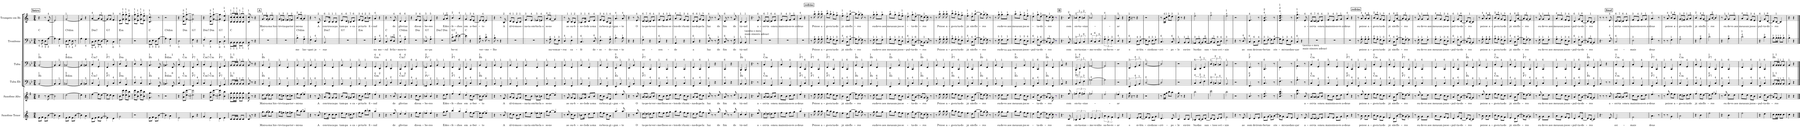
**kern	**text	**kern	**text	**kern	**harte	**kern	**harte	**kern	**text	**kern	**text	**harte
*part6	*part6	*part5	*part5	*part4	*part4	*part3	*part3	*part2	*part2	*part1	*part1	*part1
*staff6	*staff6	*staff5	*staff5	*staff4	*	*staff3	*	*staff2	*staff2	*staff1	*staff1	*
*I"Saxofone Tenor	*	*I"Saxofone Alto	*	*I"Tuba Eb	*	*I"Tuba	*	*I"Trombone	*	*I"Trompete em Bb	*	*
*I'Sax. Tn.	*	*	*	*I'Tba.	*	*I'Tba.	*	*I'Tbn.	*	*I'Tpt. em Bb	*	*
*clefG2	*	*clefG2	*	*clefF4	*	*clefF4	*	*clefF4	*	*clefG2	*	*
*Trd8c14	*	*Trd5c9	*	*	*	*	*	*	*	*Trd1c2	*	*
*k[]	*	*k[f#]	*	*k[b-e-]	*	*k[b-e-]	*	*k[b-e-]	*	*k[]	*	*
*M2/4	*	*M2/4	*	*M2/4	*	*M2/4	*	*M2/4	*	*M2/4	*	*
!!LO:REH:place=s1:a:B:cj:t=Intro
=1	=1	=1	=1	=1	=1	=1	=1	=1	=1	=1	=1	=1
!	!	!	!	!	!	!	!	!LO:TX:b:t=4	!	!	!	!
!	!	!	!	!	!	!LO:TX:a:t=1	!	!	!	!	!	!
!	!	!	!	!LO:TX:a:t=1	!	!	!	!	!	!	!	!
8e\L	.	4r	.	[2BB-/	Bb:maj	[2BB-/	Bb:maj	8r	.	4r	.	C:maj
!	!	!	!	!	!	!	!	!LO:TX:b:t=3	!	!	!	!
8f\J	.	.	.	.	.	.	.	8E-\	.	.	.	.
!	!	!	!	!	!	!	!	!LO:TX:b:t=4	!	!	!	!
8e\L	.	8r	.	.	.	.	.	8D\L	.	8r	.	.
!	!	!	!	!	!	!	!	!	!	!LO:TX:a:t=4	!	!
!	!	!	!	!	!	!	!	!LO:TX:b:t=2	!	!	!	!
[8b\J	.	[8b\	.	.	.	.	.	[8A\J	.	[8e/	.	.
=2	=2	=2	=2	=2	=2	=2	=2	=2	=2	=2	=2	=2
4b\]	.	2b\]	.	4BB-/]	.	4BB-/]	.	4A\]	.	2e/]	.	.
!	!	!	!	!	!	!	!	!LO:TX:b:t=4	!	!	!	!
!	!	!	!	!	!	!LO:TX:a:t=1	!	!	!	!	!	!
!	!	!	!	!LO:TX:a:t=1	!	!	!	!	!	!	!	!
4a\	.	.	.	4BB-/	.	4BB-/	.	4G\	.	.	.	.
=3	=3	=3	=3	=3	=3	=3	=3	=3	=3	=3	=3	=3
!	!	!	!	!	!	!	!	!	!	!LO:TX:a:t=1	!	!
!	!	!	!	!	!	!	!	!LO:TX:b:t=4	!	!	!	!
!	!	!	!	!	!	!LO:TX:a:t=4	!	!	!	!	!	!
!	!	!	!	!LO:TX:a:t=5	!LO:H:kt=dim	!	!LO:H:kt=dim	!	!	!	!	!LO:H:kt=dim
8e\L	.	[2dd\	.	[2BBn/	B:dim	[2BBn/	B:dim	8D\L	.	[2g/	.	C#:dim
!	!	!	!	!	!	!	!	!LO:TX:b:t=3	!	!	!	!
8f\J	.	.	.	.	.	.	.	8E-\J	.	.	.	.
!	!	!	!	!	!	!	!	!LO:TX:b:t=4	!	!	!	!
8e\L	.	.	.	.	.	.	.	8D\	.	.	.	.
!	!	!	!	!	!	!	!	!LO:TX:b:t=2	!	!	!	!
[8b\J	.	.	.	.	.	.	.	8r	.	.	.	.
=4	=4	=4	=4	=4	=4	=4	=4	=4	=4	=4	=4	=4
4b\]	.	4dd\]	.	4BB/]	.	4BB/]	.	4A\	.	4g/]	.	.
!	!	!	!	!	!	!	!	!LO:TX:b:t=4	!	!	!	!
!	!	!	!	!	!	!LO:TX:a:t=4	!	!	!	!	!	!
!	!	!	!	!LO:TX:a:t=5	!	!	!	!	!	!	!	!
4a\	.	4r	.	4BBn/	.	4BBn/	.	4G\	.	4r	.	.
=5	=5	=5	=5	=5	=5	=5	=5	=5	=5	=5	=5	=5
!	!	!	!	!	!	!	!	!	!	!LO:TX:a:t=4	!	!
!	!	!	!	!	!	!	!	!LO:TX:b:t=6	!	!	!	!
!	!	!	!	!	!	!LO:TX:a:t=3	!	!	!	!	!	!
!	!	!	!	!LO:TX:a:t=4	!LO:H:kt=m7	!	!LO:H:kt=m7	!	!	!	!	!LO:H:kt=m7
8d\L	.	[4ee\	.	4C/	C:min7	4C/	C:min7	8C\L	.	[4a/	.	D:min7
!	!	!	!	!	!	!	!	!LO:TX:b:t=4	!	!	!	!
8e\J	.	.	.	.	.	.	.	8D\J	.	.	.	.
!	!	!	!	!	!	!	!	!LO:TX:b:t=3	!	!	!	!
!	!	!	!	!	!	!LO:TX:a:t=4	!	!	!	!	!	!
!	!	!	!	!LO:TX:a:t=4	!	!	!	!	!	!	!	!
8f\L	.	8ee\L]	.	4GG/	.	4GG/	.	8E-\L	.	8a/L]	.	.
!	!	!	!	!	!	!	!	!	!	!LO:TX:a:t=1	!	!
!	!	!	!	!	!	!	!	!LO:TX:b:t=4	!	!	!	!
[8e\J	.	[8dd\J	.	.	.	.	.	[8D\J	.	[8g/J	.	.
=6	=6	=6	=6	=6	=6	=6	=6	=6	=6	=6	=6	=6
!	!	!	!	!	!	!LO:TX:a:t=1	!	!	!	!	!	!
!	!	!	!	!LO:TX:a:t=6	!LO:H:kt=7	!	!LO:H:kt=7	!	!	!	!	!LO:H:kt=7
4e\]	.	8dd\L]	.	4FF/	F:7	4FF/	F:7	4D\]	.	8g/L]	.	G:7
.	.	8dd\J	.	.	.	.	.	.	.	8g/J	.	.
!	!	!	!	!	!	!	!	!	!	!LO:TX:a:t=3	!	!
!	!	!	!	!	!	!	!	!LO:TX:b:t=6	!	!	!	!
!	!	!	!	!	!	!LO:TX:a:t=3	!	!	!	!	!	!
!	!	!	!	!LO:TX:a:t=4	!	!	!	!	!	!	!	!
4d\	.	4cc\	.	4C/	.	4C/	.	4C\	.	4f/	.	.
=7	=7	=7	=7	=7	=7	=7	=7	=7	=7	=7	=7	=7
!	!	!	!	!	!	!	!	!	!	!LO:TX:a:t=4	!	!
!	!	!	!	!	!	!	!	!LO:TX:b:t=1	!	!	!	!
!	!	!	!	!	!	!LO:TX:a:t=1	!	!	!	!	!	!
!	!	!	!	!LO:TX:a:t=2	!LO:H:kt=m	!	!LO:H:kt=m	!	!	!	!	!LO:H:kt=m
2g\	.	8b\L	.	4D/	D:min	4D/	D:min	2F\	.	8e\L	.	E:min
!	!	!	!	!	!	!	!	!	!	!LO:TX:a:t=1	!	!
!	!	!	!	!	!	!	!	!	!	!LO:TX:a:t=1	!	!
.	.	8dd\ 8ddd\J	.	.	.	.	.	.	.	8g\ 8gg\J	.	.
!	!	!	!	!	!	!	!	!	!	!LO:TX:a:t=1	!	!
!	!	!	!	!	!	!	!	!	!	!LO:TX:a:t=1	!	!
!	!	!	!	!	!	!LO:TX:a:t=2	!	!	!	!	!	!
!	!	!	!	!LO:TX:a:t=2	!	!	!	!	!	!	!	!
.	.	8dd\ 8ddd\L	.	4AA/	.	4AA/	.	.	.	8g\ 8gg\L	.	.
!	!	!	!	!	!	!	!	!	!	!LO:TX:a:t=1	!	!
!	!	!	!	!	!	!	!	!	!	!LO:TX:a:t=4	!	!
.	.	8b\ 8bb\J	.	.	.	.	.	.	.	8e\ 8ee\J	.	.
=8	=8	=8	=8	=8	=8	=8	=8	=8	=8	=8	=8	=8
!	!	!	!	!	!	!	!	!	!	!LO:TX:a:t=1	!	!
!	!	!	!	!	!	!	!	!	!	!LO:TX:a:t=1	!	!
!	!	!	!	!	!	!LO:TX:a:t=1	!	!	!	!	!	!
!	!	!	!	!LO:TX:a:t=2	!	!	!	!	!	!	!	!
2r	.	8dd\ 8ddd\L	.	4D/	.	4D/	.	2r	.	8g\ 8gg\L	.	.
!	!	!	!	!	!	!	!	!	!	!LO:TX:a:t=1	!	!
!	!	!	!	!	!	!	!	!	!	!LO:TX:a:t=4	!	!
.	.	8b\ 8bb\J	.	.	.	.	.	.	.	8e\ 8ee\J	.	.
!	!	!	!	!	!	!	!	!	!	!LO:TX:a:t=1	!	!
!	!	!	!	!	!	!	!	!	!	!LO:TX:a:t=1	!	!
!	!	!	!	!	!	!LO:TX:a:t=3	!	!	!	!	!	!
!	!	!	!	!LO:TX:a:t=4	!	!	!	!	!	!	!	!
.	.	8dd\ 8ddd\L	.	4C/	.	4C/	.	.	.	8g\ 8gg\L	.	.
!	!	!	!	!	!	!	!	!	!	!LO:TX:a:t=1	!	!
!	!	!	!	!	!	!	!	!	!	!LO:TX:a:t=4	!	!
.	.	8b\ 8bb\J	.	.	.	.	.	.	.	8e\ 8ee\J	.	.
=9	=9	=9	=9	=9	=9	=9	=9	=9	=9	=9	=9	=9
!	!	!	!	!	!	!	!	!	!	!LO:TX:a:t=1	!	!
!	!	!	!	!	!	!	!	!	!	!LO:TX:a:t=1	!	!
!	!	!	!	!	!	!	!	!LO:TX:b:t=4	!	!	!	!
!	!	!	!	!	!	!LO:TX:a:t=1	!	!	!	!	!	!
!	!	!	!	!LO:TX:a:t=1	!	!	!	!	!	!	!	!
8e\L	.	4.g\ 4.gg\	.	4.BB-/	Bb:maj	4.BB-/	Bb:maj	8D\L	.	4.c/ 4.cc/	.	C:maj
!	!	!	!	!	!	!	!	!LO:TX:b:t=3	!	!	!	!
8f\J	.	.	.	.	.	.	.	8E-\J	.	.	.	.
!	!	!	!	!	!	!	!	!LO:TX:b:t=4	!	!	!	!
8e\L	.	.	.	.	.	.	.	8D\L	.	.	.	.
!	!	!	!	!	!	!	!	!LO:TX:b:t=2	!	!	!	!
!	!	!	!	!	!	!LO:TX:a:t=1	!	!	!	!	!	!
!	!	!	!	!LO:TX:a:t=6	!	!	!	!	!	!	!	!
[8b\J	.	8r	.	8FF/	.	8FF/	.	[8A\J	.	8r	.	.
=10	=10	=10	=10	=10	=10	=10	=10	=10	=10	=10	=10	=10
!	!	!	!	!	!	!LO:TX:a:t=4	!	!	!	!	!	!
!	!	!	!	!LO:TX:a:t=5	!LO:H:kt=dim	!	!LO:H:kt=dim	!	!	!	!	!LO:H:kt=dim
4b\]	.	2r	.	4.BBn/	B:dim	4.BBn/	B:dim	4A\]	.	2r	.	C#:dim
!	!	!	!	!	!	!	!	!LO:TX:b:t=4	!	!	!	!
4a\	.	.	.	.	.	.	.	4G\	.	.	.	.
!	!	!	!	!	!	!LO:TX:a:t=1	!	!	!	!	!	!
!	!	!	!	!LO:TX:a:t=6	!	!	!	!	!	!	!	!
.	.	.	.	8FF/	.	8FF/	.	.	.	.	.	.
=11	=11	=11	=11	=11	=11	=11	=11	=11	=11	=11	=11	=11
!	!	!	!	!	!	!	!	!LO:TX:b:t=4	!	!	!	!
!	!	!	!	!	!	!LO:TX:a:t=3	!	!	!	!	!	!
!	!	!	!	!LO:TX:a:t=4	!	!	!	!	!	!	!	!
2e\	.	4r	.	4C/	.	4C/	.	2D\	.	4r	.	.
!	!	!	!	!	!	!	!	!	!	!LO:TX:a:t=3	!	!
!	!	!	!	!	!	!	!	!	!	!LO:TX:a:t=6	!	!
!	!	!	!	!	!	!LO:TX:a:t=4	!	!	!	!	!	!
!	!	!	!	!LO:TX:a:t=4	!LO:H:kt=m	!	!LO:H:kt=m	!	!	!	!	!LO:H:kt=m
.	.	8a\ 8aa\L	.	4GG/	C:min	4GG/	C:min	.	.	8d\ 8dd\L	.	D:min
!	!	!	!	!	!	!	!	!	!	!LO:TX:a:t=1	!	!
!	!	!	!	!	!	!	!	!	!	!LO:TX:a:t=1	!	!
.	.	[8dd\ [8ddd\J	.	.	.	.	.	.	.	[8g\ [8gg\J	.	.
=12	=12	=12	=12	=12	=12	=12	=12	=12	=12	=12	=12	=12
!	!	!	!	!	!	!	!	!LO:TX:b:t=1	!	!	!	!
!	!	!	!	!	!	!LO:TX:a:t=1	!	!	!	!	!	!
!	!	!	!	!LO:TX:a:t=6	!LO:H:kt=7	!	!LO:H:kt=7	!	!	!	!	!LO:H:kt=7
4g\	.	2dd\] 2ddd\]	.	4FF/	F:7	4FF/	F:7	4F\	.	2g\] 2gg\]	.	G:7
!	!	!	!	!	!	!LO:TX:a:t=3	!	!	!	!	!	!
!	!	!	!	!LO:TX:a:t=4	!	!	!	!	!	!	!	!
4r	.	.	.	4C/	.	4C/	.	4r	.	.	.	.
=13	=13	=13	=13	=13	=13	=13	=13	=13	=13	=13	=13	=13
!	!	!	!	!	!	!	!	!LO:TX:b:t=1	!	!	!	!
!	!	!	!	!	!	!LO:TX:a:t=3	!	!	!	!	!	!
!	!	!	!	!LO:TX:a:t=4	!LO:H:kt=m7	!	!LO:H:kt=m7	!	!	!	!	!LO:H:kt=m7
4g/	.	4r	.	4C/	C:min7	4C/	C:min7	4F/	.	4r	.	D:min7
!	!	!	!	!	!	!	!	!	!	!LO:TX:a:t=3	!	!
!	!	!	!	!	!	!	!	!	!	!LO:TX:a:t=6	!	!
!	!	!	!	!	!	!	!	!LO:TX:b:t=4	!	!	!	!
!	!	!	!	!	!	!LO:TX:a:t=4	!	!	!	!	!	!
!	!	!	!	!LO:TX:a:t=4	!LO:H:kt=m	!	!LO:H:kt=m	!	!	!	!	!LO:H:kt=m
4e\	.	8a\ 8aa\L	.	4GG/	C:min	4GG/	C:min	4D\	.	8d\ 8dd\L	.	D:min
!	!	!	!	!	!	!	!	!	!	!LO:TX:a:t=1	!	!
!	!	!	!	!	!	!	!	!	!	!LO:TX:a:t=1	!	!
.	.	[8dd\ [8ddd\J	.	.	.	.	.	.	.	[8g\ [8gg\J	.	.
=14	=14	=14	=14	=14	=14	=14	=14	=14	=14	=14	=14	=14
!	!	!	!	!	!	!	!	!LO:TX:b:t=6	!	!	!	!
!	!	!	!	!	!	!LO:TX:a:t=1	!	!	!	!	!	!
!	!	!	!	!LO:TX:a:t=6	!LO:H:kt=7	!	!LO:H:kt=7	!	!	!	!	!LO:H:kt=7
4d\	.	4dd\] 4ddd\]	.	4FF/	F:7	4FF/	F:7	4C\	.	4g\] 4gg\]	.	G:7
!	!	!	!	!	!	!	!	!	!	!LO:TX:a:t=1	!	!
!	!	!	!	!	!	!	!	!	!	!LO:TX:a:t=4	!	!
!	!	!	!	!	!	!	!	!LO:TX:b:t=4	!	!	!	!
!	!	!	!	!	!	!	!	!LO:TX:a:t=4	!	!	!	!
!	!	!	!	!	!	!LO:TX:a:t=2	!	!	!	!	!	!
!	!	!	!	!LO:TX:a:t=2	!	!	!	!	!	!	!	!
4e\	.	4b\ 4bb\	.	4AA/	.	4AA/	.	4D\	.	4e/ 4ee/	.	.
=15	=15	=15	=15	=15	=15	=15	=15	=15	=15	=15	=15	=15
!	!	!	!	!	!	!	!	!	!	!LO:TX:a:t=1	!	!
!	!	!	!	!	!	!	!	!	!	!LO:TX:a:t=1	!	!
!	!	!	!	!	!	!	!	!LO:TX:b:t=1	!	!	!	!
!	!	!	!	!	!	!LO:TX:a:t=1	!	!	!	!	!	!
!	!	!	!	!LO:TX:a:t=1	!	!	!	!	!	!	!	!
8c/L	.	8g\ 8gg\L	.	8BB-/L	Bb:maj	8BB-/L	Bb:maj	8BB-\L	.	8c/ 8cc/L	.	C:maj
!	!	!	!	!	!	!	!	!	!	!LO:TX:a:t=1	!	!
!	!	!	!	!	!	!	!	!	!	!LO:TX:a:t=1	!	!
!	!	!	!	!	!	!	!	!LO:TX:b:t=1	!	!	!	!
!	!	!	!	!	!	!LO:TX:a:t=1	!	!	!	!	!	!
!	!	!	!	!LO:TX:a:t=1	!	!	!	!	!	!	!	!
16c/L	.	16g\ 16gg\L	.	16BB-/L	.	16BB-/L	.	16BB-\L	.	16c/ 16cc/L	.	.
!	!	!	!	!	!	!	!	!	!	!LO:TX:a:t=1	!	!
!	!	!	!	!	!	!	!	!	!	!LO:TX:a:t=1	!	!
!	!	!	!	!	!	!	!	!LO:TX:b:t=1	!	!	!	!
!	!	!	!	!	!	!LO:TX:a:t=1	!	!	!	!	!	!
!	!	!	!	!LO:TX:a:t=1	!	!	!	!	!	!	!	!
16c/JJ	.	16g\ 16gg\JJ	.	16BB-/JJ	.	16BB-/JJ	.	16BB-\JJ	.	16c/ 16cc/JJ	.	.
!	!	!	!	!	!	!	!	!	!	!LO:TX:a:t=1	!	!
!	!	!	!	!	!	!	!	!	!	!LO:TX:a:t=1	!	!
!	!	!	!	!	!	!	!	!LO:TX:b:t=1	!	!	!	!
!	!	!	!	!	!	!LO:TX:a:t=1	!	!	!	!	!	!
!	!	!	!	!LO:TX:a:t=1	!	!	!	!	!	!	!	!
8c/L	.	8g\ 8gg\L	.	8BB-/L	.	8BB-/L	.	8BB-\L	.	8c/ 8cc/L	.	.
!	!	!	!	!	!	!	!	!	!	!LO:TX:a:t=1	!	!
!	!	!	!	!	!	!	!	!	!	!LO:TX:a:t=1	!	!
!	!	!	!	!	!	!	!	!LO:TX:b:t=1	!	!	!	!
!	!	!	!	!	!	!LO:TX:a:t=1	!	!	!	!	!	!
!	!	!	!	!LO:TX:a:t=1	!	!	!	!	!	!	!	!
8c/J	.	8g\ 8gg\J	.	8BB-/J	.	8BB-/J	.	8BB-\J	.	8c/ 8cc/J	.	.
=16	=16	=16	=16	=16	=16	=16	=16	=16	=16	=16	=16	=16
!	!	!	!	!	!	!	!	!	!	!LO:TX:a:t=1	!	!
!	!	!	!	!	!	!	!	!	!	!LO:TX:a:t=1	!	!
!	!	!	!	!	!	!	!	!LO:TX:b:t=1	!	!	!	!
!	!	!	!	!	!	!LO:TX:a:t=1	!	!	!	!	!	!
!	!	!	!	!LO:TX:a:t=1	!	!	!	!	!	!	!	!
8c/	.	8g\ 8gg\	.	8BB-/	.	8BB-/	.	8BB-\	.	8c/ 8cc/	.	.
8r	.	8r	.	8r	.	8r	.	8r	.	8r	.	.
4r	.	4r	.	4r	.	4r	.	4r	.	4r	.	.
!!LO:REH:place=s1:a:B:cj:t=A
=17	=17	=17	=17	=17	=17	=17	=17	=17	=17	=17	=17	=17
!	!	!	!	!	!	!	!	!	!	!LO:TX:a:t=1	!	!
!	!	!	!	!	!	!LO:TX:a:t=1	!	!	!	!	!	!
!	!	!	!	!LO:TX:a:t=1	!	!	!	!	!	!	!	!
!	!LO:LY:b	!	!LO:LY:b	!	!	!	!	!	!	!	!LO:LY:b	!
8.gg\L	Mais	8.dd\L	Mais	4BB-/	Bb:maj	4BB-/	Bb:maj	2r	.	8.g/L	Mais	C:maj
!	!	!	!	!	!	!	!	!	!	!LO:TX:a:t=1	!	!
!	!LO:LY:b	!	!LO:LY:b	!	!	!	!	!	!	!	!LO:LY:b	!
[16gg\Jk	u-	[16dd\Jk	u-	.	.	.	.	.	.	[16g/Jk	u-	.
!	!	!	!	!	!	!LO:TX:a:t=1	!	!	!	!	!	!
!	!	!	!	!LO:TX:a:t=6	!	!	!	!	!	!	!	!
8gg\L]	.	8dd\L]	.	4FF/	.	4FF/	.	.	.	8g/L]	.	.
!	!	!	!	!	!	!	!	!	!	!LO:TX:a:t=1	!	!
!	!LO:LY:b	!	!LO:LY:b	!	!	!	!	!	!	!	!LO:LY:b	!
8gg\J	-ma his-	8dd\J	-ma his-	.	.	.	.	.	.	8g/J	-ma his-	.
=18	=18	=18	=18	=18	=18	=18	=18	=18	=18	=18	=18	=18
!	!	!	!	!	!	!	!	!	!	!LO:TX:a:t=1	!	!
!	!	!	!	!	!	!LO:TX:a:t=1	!	!	!	!	!	!
!	!	!	!	!LO:TX:a:t=1	!	!	!	!	!	!	!	!
!	!LO:LY:b	!	!LO:LY:b	!	!	!	!	!	!	!	!LO:LY:b	!
8gg\L	-tó-	8dd\L	-tó-	4BB-/	.	4BB-/	.	2r	.	8g/L	-tó-	.
!	!	!	!	!	!	!	!	!	!	!LO:TX:a:t=2	!	!
!	!LO:LY:b	!	!LO:LY:b	!	!	!	!	!	!	!	!LO:LY:b	!
8ff#X\J	-ria	8cc#X\J	-ria	.	.	.	.	.	.	8f#X/J	-ria	.
!	!	!	!	!	!	!	!	!	!	!LO:TX:a:t=3	!	!
!	!	!	!	!	!	!LO:TX:a:t=1	!	!	!	!	!	!
!	!	!	!	!LO:TX:a:t=6	!	!	!	!	!	!	!	!
!	!LO:LY:b	!	!LO:LY:b	!	!	!	!	!	!	!	!LO:LY:b	!
8ffn\L	que	8ccn\L	que	4FF/	.	4FF/	.	.	.	8fn/L	que	.
!	!	!	!	!	!	!	!	!	!	!LO:TX:a:t=2	!	!
!	!LO:LY:b	!	!LO:LY:b	!	!	!	!	!	!	!	!LO:LY:b	!
8ff#X\J	ter-	8cc#X\J	ter-	.	.	.	.	.	.	8f#X/J	ter-	.
=19	=19	=19	=19	=19	=19	=19	=19	=19	=19	=19	=19	=19
!	!	!	!	!	!	!	!	!	!	!LO:TX:a:t=2	!	!
!	!	!	!	!	!	!	!	!LO:TX:a:t=1	!	!	!	!
!	!	!	!	!	!	!LO:TX:a:t=1	!	!	!	!	!	!
!	!	!	!	!LO:TX:a:t=1	!	!	!	!	!	!	!	!
!	!LO:LY:b	!	!LO:LY:b	!	!	!	!	!	!LO:LY:b	!	!LO:LY:b	!LO:H:kt=dim
8bb\L	-mi-	8ff#\L	-mi-	4BB-/	.	4BB-/	.	4B-\	me	8b/L	-mi-	C#:dim
!	!	!	!	!	!	!	!	!	!	!LO:TX:a:t=4	!	!
!	!LO:LY:b	!	!LO:LY:b	!	!	!	!	!	!	!	!LO:LY:b	!
[8aa\J	-na	[8ee\J	-na	.	.	.	.	.	.	[8a/J	-na	.
!	!	!	!	!	!	!	!	!LO:TX:a:t=4	!	!	!	!
!	!	!	!	!	!	!LO:TX:a:t=1	!	!	!	!	!	!
!	!	!	!	!LO:TX:a:t=6	!	!	!	!	!	!	!	!
!	!	!	!	!	!	!	!	!	!LO:LY:b	!	!	!
4aa/]	.	4ee/]	.	4FF/	.	4FF/	.	4G\	las-	4a/]	.	.
=20	=20	=20	=20	=20	=20	=20	=20	=20	=20	=20	=20	=20
!	!	!	!	!	!	!	!	!LO:TX:a:t=1	!	!	!	!
!	!	!	!	!	!	!LO:TX:a:t=1	!	!	!	!	!	!
!	!	!	!	!LO:TX:a:t=1	!	!	!	!	!	!	!	!
!	!	!	!	!	!	!	!	!	!LO:LY:b	!	!	!
4r	.	4r	.	4BB-/	.	4BB-/	.	4F\	-quei	4r	.	.
!	!	!	!	!	!	!	!	!LO:TX:a:t=4	!	!	!	!
!	!	!	!	!	!	!LO:TX:a:t=1	!	!	!	!	!	!
!	!	!	!	!LO:TX:a:t=6	!	!	!	!	!	!	!	!
!	!	!	!	!	!	!	!	!	!LO:LY:b	!	!	!
8r	.	8r	.	4FF/	.	4FF/	.	4D/	je-	8r	.	.
!	!	!	!	!	!	!	!	!	!	!LO:TX:a:t=2	!	!
!	!LO:LY:b	!	!LO:LY:b	!	!	!	!	!	!	!	!LO:LY:b	!
8b/	A	8f#/	A	.	.	.	.	.	.	8B/	A	.
=21	=21	=21	=21	=21	=21	=21	=21	=21	=21	=21	=21	=21
!	!	!	!	!	!	!	!	!	!	!LO:TX:a:t=6	!	!
!	!	!	!	!	!	!	!	!LO:TX:a:t=1	!	!	!	!
!	!	!	!	!	!	!LO:TX:a:t=1	!	!	!	!	!	!
!	!	!	!	!LO:TX:a:t=1	!	!	!	!	!	!	!	!
!	!LO:LY:b	!	!LO:LY:b	!	!	!	!	!	!LO:LY:b	!	!LO:LY:b	!LO:H:kt=m7
8.dd\L	con-	8.a/L	con-	4BB-/	.	4BB-/	.	2BB-/	-sus	8.d/L	con-	D:min7
!	!	!	!	!	!	!	!	!	!	!LO:TX:a:t=1	!	!
!	!LO:LY:b	!	!LO:LY:b	!	!	!	!	!	!	!	!LO:LY:b	!
16cc\Jk	-tra	16g/Jk	-tra	.	.	.	.	.	.	16c/Jk	-tra	.
!	!	!	!	!	!	!	!	!	!	!LO:TX:a:t=1	!	!
!	!	!	!	!	!	!LO:TX:a:t=1	!	!	!	!	!	!
!	!	!	!	!LO:TX:a:t=6	!	!	!	!	!	!	!	!
!	!LO:LY:b	!	!LO:LY:b	!	!	!	!	!	!	!	!LO:LY:b	!
8cc\L	ca-	8g/L	ca-	4FF/	.	4FF/	.	.	.	8c/L	ca-	.
!	!	!	!	!	!	!	!	!	!	!LO:TX:a:t=1	!	!
!	!LO:LY:b	!	!LO:LY:b	!	!	!	!	!	!	!	!LO:LY:b	!
8cc\J	-pa	8g/J	-pa	.	.	.	.	.	.	8c/J	-pa	.
=22	=22	=22	=22	=22	=22	=22	=22	=22	=22	=22	=22	=22
!	!	!	!	!	!	!	!	!	!	!LO:TX:a:t=4	!	!
!	!	!	!	!	!	!LO:TX:a:t=1	!	!	!	!	!	!
!	!	!	!	!LO:TX:a:t=1	!	!	!	!	!	!	!	!
!	!LO:LY:b	!	!LO:LY:b	!	!	!	!	!	!	!	!LO:LY:b	!LO:H:kt=7
8ee\L	tam-	8b/L	tam-	4BB-/	.	4BB-/	.	2r	.	8e/L	tam-	G:7
!	!	!	!	!	!	!	!	!	!	!LO:TX:a:t=6	!	!
!	!LO:LY:b	!	!LO:LY:b	!	!	!	!	!	!	!	!LO:LY:b	!
8dd\J	-pa	8a/J	-pa	.	.	.	.	.	.	8d/J	-pa	.
!	!	!	!	!	!	!	!	!	!	!LO:TX:a:t=7	!	!
!	!	!	!	!	!	!LO:TX:a:t=1	!	!	!	!	!	!
!	!	!	!	!LO:TX:a:t=6	!	!	!	!	!	!	!	!
!	!LO:LY:b	!	!LO:LY:b	!	!	!	!	!	!	!	!LO:LY:b	!
8cc#X\L	o	8g#X/L	o	4FF/	.	4FF/	.	.	.	8c#X/L	o	.
!	!	!	!	!	!	!	!	!	!	!LO:TX:a:t=6	!	!
!	!LO:LY:b	!	!LO:LY:b	!	!	!	!	!	!	!	!LO:LY:b	!
8dd\J	ca-	8a/J	ca-	.	.	.	.	.	.	8d/J	ca-	.
=23	=23	=23	=23	=23	=23	=23	=23	=23	=23	=23	=23	=23
!	!	!	!	!	!	!	!	!	!	!LO:TX:a:t=3	!	!
!	!	!	!	!	!	!LO:TX:a:t=1	!	!	!	!	!	!
!	!	!	!	!LO:TX:a:t=1	!	!	!	!	!	!	!	!
!	!LO:LY:b	!	!LO:LY:b	!	!	!	!	!	!	!	!LO:LY:b	!LO:H:kt=m
8ff\L	-pí-	8cc\L	-pí-	4BB-/	.	4BB-/	.	2r	.	8f/L	-pí-	E:min
!	!	!	!	!	!	!	!	!	!	!LO:TX:a:t=4	!	!
!	!LO:LY:b	!	!LO:LY:b	!	!	!	!	!	!	!	!LO:LY:b	!
8ee\J	-tu-	8b\J	-tu-	.	.	.	.	.	.	8e/J	-tu-	.
!	!	!	!	!	!	!	!	!	!	!LO:TX:a:t=2	!	!
!	!	!	!	!	!	!LO:TX:a:t=1	!	!	!	!	!	!
!	!	!	!	!LO:TX:a:t=6	!	!	!	!	!	!	!	!
!	!LO:LY:b	!	!LO:LY:b	!	!	!	!	!	!	!	!LO:LY:b	!
8bb\L	-lo	8ff#\L	-lo	4FF/	.	4FF/	.	.	.	8b\L	-lo	.
!	!	!	!	!	!	!	!	!	!	!LO:TX:a:t=3	!	!
!	!LO:LY:b	!	!LO:LY:b	!	!	!	!	!	!	!	!LO:LY:b	!
8bb-X\J	fi-	8ffn\J	fi-	.	.	.	.	.	.	8b-X\J	fi-	.
=24	=24	=24	=24	=24	=24	=24	=24	=24	=24	=24	=24	=24
!	!	!	!	!	!	!	!	!	!	!LO:TX:a:t=4	!	!
!	!	!	!	!	!	!	!	!LO:TX:a:t=4	!	!	!	!
!	!	!	!	!	!	!LO:TX:a:t=4	!	!	!	!	!	!
!	!	!	!	!LO:TX:a:t=4	!	!	!	!	!	!	!	!
!	!LO:LY:b	!	!LO:LY:b	!	!LO:H:kt=m	!	!LO:H:kt=m	!	!LO:LY:b	!	!LO:LY:b	!
4aa/	-nal	4ee/	-nal	4GG/	G:min	4GG/	G:min	4G\	na	4a/	-nal	.
!	!	!	!	!	!	!	!	!LO:TX:a:t=4	!	!	!	!
!	!	!	!	!	!	!LO:TX:a:t=4	!	!	!	!	!	!
!	!	!	!	!LO:TX:a:t=2	!	!	!	!	!	!	!	!
!	!	!	!	!	!	!	!	!	!LO:LY:b	!	!	!
4r	.	4r	.	4D/	.	4DD/	.	4D/	mo-	4r	.	.
=25	=25	=25	=25	=25	=25	=25	=25	=25	=25	=25	=25	=25
!	!	!	!	!	!	!	!	!LO:TX:a:t=6	!	!	!	!
!	!	!	!	!	!	!LO:TX:a:t=4	!	!	!	!	!	!
!	!	!	!	!LO:TX:a:t=4	!	!	!	!	!	!	!	!
!	!	!	!	!	!	!	!	!	!LO:LY:b	!	!	!
4r	.	4r	.	4GG/	.	4GG/	.	4C/	-ral	4r	.	C:maj
!	!	!	!	!	!	!	!	!LO:TX:a:t=3	!	!	!	!
!	!	!	!	!	!	!LO:TX:a:t=4	!	!	!	!	!	!
!	!	!	!	!LO:TX:a:t=2	!	!	!	!	!	!	!	!
!	!	!	!	!	!	!	!	!	!LO:LY:b	!	!	!
8r	.	8r	.	4D/	.	4DD/	.	8E-/L	fe-	8r	.	.
!	!	!	!	!	!	!	!	!	!	!LO:TX:a:t=4	!	!
!	!	!	!	!	!	!	!	!LO:TX:a:t=4	!	!	!	!
!	!LO:LY:b	!	!LO:LY:b	!	!	!	!	!	!LO:LY:b	!	!LO:LY:b	!
8ee/	de	8b/	de	.	.	.	.	8D/J	-liz-	8e/	de	.
=26	=26	=26	=26	=26	=26	=26	=26	=26	=26	=26	=26	=26
!	!	!	!	!	!	!	!	!	!	!LO:TX:a:t=6	!	!
!	!	!	!	!	!	!	!	!LO:TX:a:t=6	!	!	!	!
!	!	!	!	!	!	!LO:TX:a:t=6	!	!	!	!	!	!
!	!	!	!	!LO:TX:a:t=4	!	!	!	!	!	!	!	!
!	!LO:LY:b	!	!LO:LY:b	!	!LO:H:kt=m7	!	!LO:H:kt=m7	!	!LO:LY:b	!	!LO:LY:b	!LO:H:kt=dim
4dd/	gló-	4a/	gló-	4C/	C:min7	4CC/	C:min7	4C/	-men-	4d/	gló-	C#:dim
!	!	!	!	!	!	!	!	!	!	!LO:TX:a:t=6	!	!
!	!	!	!	!	!	!	!	!LO:TX:a:t=4	!	!	!	!
!	!	!	!	!	!	!LO:TX:a:t=4	!	!	!	!	!	!
!	!	!	!	!LO:TX:a:t=4	!	!	!	!	!	!	!	!
!	!LO:LY:b	!	!LO:LY:b	!	!	!	!	!	!LO:LY:b	!	!LO:LY:b	!
4dd/	-rias	4a/	-rias	4GG/	.	4GG/	.	4G\	-te	4d/	-rias	.
=27	=27	=27	=27	=27	=27	=27	=27	=27	=27	=27	=27	=27
!	!	!	!	!	!	!LO:TX:a:t=6	!	!	!	!	!	!
!	!	!	!	!LO:TX:a:t=4	!	!	!	!	!	!	!	!
4r	.	4r	.	4C/	.	4CC/	.	2r	.	4r	.	.
!	!	!	!	!	!	!	!	!	!	!LO:TX:a:t=3	!	!
!	!	!	!	!	!	!LO:TX:a:t=4	!	!	!	!	!	!
!	!	!	!	!LO:TX:a:t=4	!	!	!	!	!	!	!	!
!	!LO:LY:b	!	!LO:LY:b	!	!	!	!	!	!	!	!LO:LY:b	!LO:H:kt=m
8ff\L	dis-	8cc\L	dis-	4GG/	.	4GG/	.	.	.	8f/L	dis-	D:min
!	!	!	!	!	!	!	!	!	!	!LO:TX:a:t=4	!	!
!	!LO:LY:b	!	!LO:LY:b	!	!	!	!	!	!	!	!LO:LY:b	!
8ee\J	-sa-	8b\J	-sa-	.	.	.	.	.	.	8e/J	-sa-	.
=28	=28	=28	=28	=28	=28	=28	=28	=28	=28	=28	=28	=28
!	!	!	!	!	!	!	!	!	!	!LO:TX:a:t=5	!	!
!	!	!	!	!	!	!	!	!LO:TX:a:t=5	!	!	!	!
!	!	!	!	!	!	!LO:TX:a:t=2	!	!	!	!	!	!
!	!	!	!	!LO:TX:a:t=7	!	!	!	!	!	!	!	!
!	!LO:LY:b	!	!LO:LY:b	!	!LO:H:kt=°	!	!LO:H:kt=°	!	!LO:LY:b	!	!LO:LY:b	!LO:H:kt=7
4ee-X/	-bo-	4b-X/	-bo-	4FF-X/	.	4FF-X/	.	4D-X/	so-	4e-X/	-bo-	G:7
!	!	!	!	!	!	!	!	!	!	!LO:TX:a:t=5	!	!
!	!	!	!	!	!	!	!	!LO:TX:a:t=4	!	!	!	!
!	!	!	!	!	!	!LO:TX:a:t=2	!	!	!	!	!	!
!	!	!	!	!LO:TX:a:t=2	!	!	!	!	!	!	!	!
!	!LO:LY:b	!	!LO:LY:b	!	!	!	!	!	!LO:LY:b	!	!LO:LY:b	!
4ee-/	-res	4b-/	-res	4AA/	.	4AA/	.	4G\	-pa	4e-/	-res	.
=29	=29	=29	=29	=29	=29	=29	=29	=29	=29	=29	=29	=29
!	!	!	!	!	!	!LO:TX:a:t=1	!	!	!	!	!	!
!	!	!	!	!LO:TX:a:t=1	!	!	!	!	!	!	!	!LO:H:kt=m7
4r	.	4r	.	4BB-/	.	4BB-/	.	2r	.	4r	.	D:min7
!	!	!	!	!	!	!	!	!	!	!LO:TX:a:t=1	!	!
!	!	!	!	!	!	!LO:TX:a:t=1	!	!	!	!	!	!
!	!	!	!	!LO:TX:a:t=4	!	!	!	!	!	!	!	!
!	!LO:LY:b	!	!LO:LY:b	!	!	!	!	!	!	!	!LO:LY:b	!LO:H:kt=m
8gg\L	E	8dd\L	E	4GG/	.	4FF/	.	.	.	8g/L	E	D:min
!	!	!	!	!	!	!	!	!	!	!LO:TX:a:t=4	!	!
!	!LO:LY:b	!	!LO:LY:b	!	!	!	!	!	!	!	!LO:LY:b	!
8aa\J	des-	8ee\J	des-	.	.	.	.	.	.	8a/J	des-	.
=30	=30	=30	=30	=30	=30	=30	=30	=30	=30	=30	=30	=30
!	!	!	!	!	!	!	!	!	!	!LO:TX:a:t=2	!	!
!	!	!	!	!	!	!	!	!LO:TX:a:t=6	!	!	!	!
!	!	!	!	!	!	!LO:TX:a:t=1	!	!	!	!	!	!
!	!	!	!	!LO:TX:a:t=6	!	!	!	!	!	!	!	!
!	!LO:LY:b	!	!LO:LY:b	!	!LO:H:kt=7	!	!LO:H:kt=7	!	!LO:LY:b	!	!LO:LY:b	!LO:H:kt=7
4bb/	-fe-	4ff#/	-fe-	4FF/	F:7	4FF/	F:7	8.c\L	bo-	4b/	-fe-	G:7
!	!	!	!	!	!	!	!	!LO:TX:a:t=3	!	!	!	!
!	!	!	!	!	!	!	!	!	!LO:LY:b	!	!	!
.	.	.	.	.	.	.	.	[16e-\Jk	-oi	.	.	.
!	!	!	!	!	!	!	!	!	!	!LO:TX:a:t=4	!	!
!	!	!	!	!	!	!LO:TX:a:t=6	!	!	!	!	!	!
!	!	!	!	!LO:TX:a:t=4	!	!	!	!	!	!	!	!
!	!LO:LY:b	!	!LO:LY:b	!	!	!	!	!	!	!	!LO:LY:b	!
4aa/	-chos	4ee/	-chos	4C/	.	4CC/	.	4e-\_	.	4a/	-chos	.
=31	=31	=31	=31	=31	=31	=31	=31	=31	=31	=31	=31	=31
!	!	!	!	!	!	!	!	!	!	!LO:TX:a:t=1	!	!
!	!	!	!	!	!	!LO:TX:a:t=1	!	!	!	!	!	!
!	!	!	!	!LO:TX:a:t=6	!	!	!	!	!	!	!	!
!	!LO:LY:b	!	!LO:LY:b	!	!	!	!	!	!	!	!LO:LY:b	!
4gg/	em	4dd/	em	4FF/	.	4FF/	.	4e-\]	.	4g/	em	C:maj
!	!	!	!	!	!	!	!	!	!	!LO:TX:a:t=3	!	!
!	!	!	!	!	!	!LO:TX:a:t=6	!	!	!	!	!	!
!	!	!	!	!LO:TX:a:t=4	!	!	!	!	!	!	!	!
!	!LO:LY:b	!	!LO:LY:b	!	!	!	!	!	!	!	!LO:LY:b	!
8ff\L	a-	8cc\L	a-	4C/	.	4CC/	.	4r	.	8f/L	a-	.
!	!	!	!	!	!	!	!	!	!	!LO:TX:a:t=4	!	!
!	!LO:LY:b	!	!LO:LY:b	!	!	!	!	!	!	!	!LO:LY:b	!
[8ee\J	-ber-	[8b\J	-ber-	.	.	.	.	.	.	[8e/J	-ber-	.
=32	=32	=32	=32	=32	=32	=32	=32	=32	=32	=32	=32	=32
!	!	!	!	!	!	!	!	!LO:TX:a:t=2	!	!	!	!
!	!	!	!	!	!	!LO:TX:a:t=1	!	!	!	!	!	!
!	!	!	!	!LO:TX:a:t=1	!	!	!	!	!	!	!	!
!	!	!	!	!	!	!	!	!	!LO:LY:b	!	!	!
8ee\L]	.	8b\L]	.	4BB-/	Bb:maj	4BB-/	Bb:maj	8A\	ver-	8e/L]	.	.
!	!	!	!	!	!	!	!	!	!	!LO:TX:a:t=4	!	!
!	!LO:LY:b	!	!LO:LY:b	!	!	!	!	!	!	!	!LO:LY:b	!
[8ee\J	-to	[8b\J	-to	.	.	.	.	8r	.	[8e/J	-to	.
!	!	!	!	!	!	!	!	!LO:TX:a:t=3	!	!	!	!
!	!	!	!	!	!	!LO:TX:a:t=1	!	!	!	!	!	!
!	!	!	!	!LO:TX:a:t=6	!	!	!	!	!	!	!	!
!	!	!	!	!	!	!	!	!	!LO:LY:b	!	!	!
4ee/]	.	4b/]	.	4FF/	.	4FF/	.	8c\	-me-	4e/]	.	.
.	.	.	.	.	.	.	.	8r	.	.	.	.
=33	=33	=33	=33	=33	=33	=33	=33	=33	=33	=33	=33	=33
!	!	!	!	!	!	!	!	!LO:TX:a:t=1	!	!	!	!
!	!	!	!	!	!	!LO:TX:a:t=1	!	!	!	!	!	!
!	!	!	!	!LO:TX:a:t=1	!	!	!	!	!	!	!	!
!	!	!	!	!	!	!	!	!	!LO:LY:b	!	!	!
4r	.	4r	.	4BB-/	.	4BB-/	.	8B-\	-lho	4r	.	.
.	.	.	.	.	.	.	.	8r	.	.	.	.
!	!	!	!	!	!	!LO:TX:a:t=1	!	!	!	!	!	!
!	!	!	!	!LO:TX:a:t=6	!	!	!	!	!	!	!	!
8r	.	8r	.	4FF/	.	4FF/	.	4r	.	8r	.	.
!	!	!	!	!	!	!	!	!	!	!LO:TX:a:t=2	!	!
!	!LO:LY:b	!	!LO:LY:b	!	!	!	!	!	!	!	!LO:LY:b	!
8b/	A	8f#/	A	.	.	.	.	.	.	8B/	A	.
=34	=34	=34	=34	=34	=34	=34	=34	=34	=34	=34	=34	=34
!	!	!	!	!	!	!	!	!	!	!LO:TX:a:t=6	!	!
!	!	!	!	!	!	!LO:TX:a:t=1	!	!	!	!	!	!
!	!	!	!	!LO:TX:a:t=1	!	!	!	!	!	!	!	!
!	!LO:LY:b	!	!LO:LY:b	!	!	!	!	!	!	!	!LO:LY:b	!
8dd\L	úl-	8a/L	úl-	4BB-/	.	4BB-/	.	2r	.	8d/L	úl-	.
!	!	!	!	!	!	!	!	!	!	!LO:TX:a:t=1	!	!
!	!LO:LY:b	!	!LO:LY:b	!	!	!	!	!	!	!	!LO:LY:b	!
8cc\J	-ti-	8g/J	-ti-	.	.	.	.	.	.	8c/J	-ti-	.
!	!	!	!	!	!	!	!	!	!	!LO:TX:a:t=2	!	!
!	!	!	!	!	!	!LO:TX:a:t=1	!	!	!	!	!	!
!	!	!	!	!LO:TX:a:t=6	!	!	!	!	!	!	!	!
!	!LO:LY:b	!	!LO:LY:b	!	!	!	!	!	!	!	!LO:LY:b	!
8b\L	-ma	8f#/L	-ma	4FF/	.	4FF/	.	.	.	8B/L	-ma	.
!	!	!	!	!	!	!	!	!	!	!LO:TX:a:t=1	!	!
!	!LO:LY:b	!	!LO:LY:b	!	!	!	!	!	!	!	!LO:LY:b	!
8cc\J	so-	8g/J	so-	.	.	.	.	.	.	8c/J	so-	.
=35	=35	=35	=35	=35	=35	=35	=35	=35	=35	=35	=35	=35
!	!	!	!	!	!	!	!	!	!	!LO:TX:a:t=3	!	!
!	!	!	!	!	!	!LO:TX:a:t=1	!	!	!	!	!	!
!	!	!	!	!LO:TX:a:t=1	!	!	!	!	!	!	!	!
!	!LO:LY:b	!	!LO:LY:b	!	!	!	!	!	!	!	!LO:LY:b	!
8ff\L	-na-	8cc\L	-na-	4BB-/	.	4BB-/	.	2r	.	8f/L	-na-	.
!	!	!	!	!	!	!	!	!	!	!LO:TX:a:t=4	!	!
!	!LO:LY:b	!	!LO:LY:b	!	!	!	!	!	!	!	!LO:LY:b	!
8ee\J	-ta em-	8b\J	-ta em-	.	.	.	.	.	.	8e/J	-ta em-	.
!	!	!	!	!	!	!	!	!	!	!LO:TX:a:t=5	!	!
!	!	!	!	!	!	!LO:TX:a:t=1	!	!	!	!	!	!
!	!	!	!	!LO:TX:a:t=6	!	!	!	!	!	!	!	!
!	!LO:LY:b	!	!LO:LY:b	!	!	!	!	!	!	!	!LO:LY:b	!
8ee-X\L	-ba-	8b-X\L	-ba-	4FF/	.	4FF/	.	.	.	8e-X/L	-ba-	.
!	!	!	!	!	!	!	!	!	!	!LO:TX:a:t=4	!	!
!	!LO:LY:b	!	!LO:LY:b	!	!	!	!	!	!	!	!LO:LY:b	!
8een\J	-la o	8bn\J	-la o	.	.	.	.	.	.	8en/J	-la o	.
=36	=36	=36	=36	=36	=36	=36	=36	=36	=36	=36	=36	=36
!	!	!	!	!	!	!	!	!	!	!LO:TX:a:t=4	!	!
!	!	!	!	!	!	!LO:TX:a:t=1	!	!	!	!	!	!
!	!	!	!	!LO:TX:a:t=1	!	!	!	!	!	!	!	!
!	!LO:LY:b	!	!LO:LY:b	!	!	!	!	!	!	!	!LO:LY:b	!
8aa\L	so-	8ee\L	so-	4BB-/	.	4BB-/	.	8r	.	8a/L	so-	.
!	!	!	!	!	!	!	!	!	!	!LO:TX:a:t=1	!	!
!	!	!	!	!	!	!	!	!LO:TX:a:t=4	!	!	!	!
!	!LO:LY:b	!	!LO:LY:b	!	!	!	!	!	!LO:LY:b	!	!LO:LY:b	!
[8gg\J	-no	[8dd\J	-no	.	.	.	.	8G\	nu-	[8g/J	-no	.
!	!	!	!	!	!	!	!	!LO:TX:a:t=1	!	!	!	!
!	!	!	!	!	!	!LO:TX:a:t=1	!	!	!	!	!	!
!	!	!	!	!LO:TX:a:t=6	!	!	!	!	!	!	!	!
!	!	!	!	!	!	!	!	!	!LO:LY:b	!	!	!
4gg/]	.	4dd/]	.	4FF/	.	4FF/	.	8F\L	-vem	4g/]	.	.
!	!	!	!	!	!	!	!	!LO:TX:a:t=3	!	!	!	!
!	!	!	!	!	!	!	!	!	!LO:LY:b	!	!	!
.	.	.	.	.	.	.	.	8E-\J	ar-	.	.	.
=37	=37	=37	=37	=37	=37	=37	=37	=37	=37	=37	=37	=37
!	!	!	!	!	!	!	!	!LO:TX:a:t=4	!	!	!	!
!	!	!	!	!	!	!LO:TX:a:t=1	!	!	!	!	!	!
!	!	!	!	!LO:TX:a:t=1	!	!	!	!	!	!	!	!
!	!	!	!	!	!	!	!	!	!LO:LY:b	!	!	!
8r	.	8r	.	4BB-/	.	4BB-/	.	4D/	-roz	8r	.	.
!	!	!	!	!	!	!	!	!	!	!LO:TX:a:t=1	!	!
!	!LO:LY:b	!	!LO:LY:b	!	!	!	!	!	!	!	!LO:LY:b	!
8cc/	ao	8g/	ao	.	.	.	.	.	.	8c/	ao	.
!	!	!	!	!	!	!	!	!	!	!LO:TX:a:t=1	!	!
!	!	!	!	!	!	!	!	!LO:TX:a:t=3	!	!	!	!
!	!	!	!	!	!	!LO:TX:a:t=1	!	!	!	!	!	!
!	!	!	!	!LO:TX:a:t=6	!	!	!	!	!	!	!	!
!	!LO:LY:b	!	!LO:LY:b	!	!	!	!	!	!LO:LY:b	!	!LO:LY:b	!
8cc\L	su-	8g/L	su-	4FF/	.	4FF/	.	4E-\	ca-	8c/L	su-	.
!	!	!	!	!	!	!	!	!	!	!LO:TX:a:t=2	!	!
!	!LO:LY:b	!	!LO:LY:b	!	!	!	!	!	!	!	!LO:LY:b	!
8b\J	-b-	8f#/J	-b-	.	.	.	.	.	.	8B/J	-b-	.
=38	=38	=38	=38	=38	=38	=38	=38	=38	=38	=38	=38	=38
!	!	!	!	!	!	!	!	!	!	!LO:TX:a:t=3	!	!
!	!	!	!	!	!	!	!	!LO:TX:a:t=6	!	!	!	!
!	!	!	!	!	!	!LO:TX:a:t=1	!	!	!	!	!	!
!	!	!	!	!LO:TX:a:t=1	!	!	!	!	!	!	!	!
!	!LO:LY:b	!	!LO:LY:b	!	!	!	!	!	!LO:LY:b	!	!LO:LY:b	!
8.b-X\L	-so-	8.fn/L	-so-	4BB-/	.	4BB-/	.	4.C/	-fé	8.B-X/L	-so-	.
!	!	!	!	!	!	!	!	!	!	!LO:TX:a:t=1	!	!
!	!LO:LY:b	!	!LO:LY:b	!	!	!	!	!	!	!	!LO:LY:b	!
16cc\Jk	-lo	16g/Jk	-lo	.	.	.	.	.	.	16c/Jk	-lo	.
!	!	!	!	!	!	!	!	!	!	!LO:TX:a:t=6	!	!
!	!	!	!	!	!	!LO:TX:a:t=1	!	!	!	!	!	!
!	!	!	!	!LO:TX:a:t=6	!	!	!	!	!	!	!	!
!	!LO:LY:b	!	!LO:LY:b	!	!	!	!	!	!	!	!LO:LY:b	!
8dd\L	de u-	8a/L	de u-	4FF/	.	4FF/	.	.	.	8d/L	de u-	.
!	!	!	!	!	!	!	!	!	!	!LO:TX:a:t=4	!	!
!	!	!	!	!	!	!	!	!LO:TX:a:t=4	!	!	!	!
!	!LO:LY:b	!	!LO:LY:b	!	!	!	!	!	!LO:LY:b	!	!LO:LY:b	!
8ee\J	-ma	8b/J	-ma	.	.	.	.	8D/	de-	8e/J	-ma	.
=39	=39	=39	=39	=39	=39	=39	=39	=39	=39	=39	=39	=39
!	!	!	!	!	!	!	!	!	!	!LO:TX:a:t=3	!	!
!	!	!	!	!	!	!	!	!LO:TX:a:t=3	!	!	!	!
!	!	!	!	!	!	!LO:TX:a:t=1	!	!	!	!	!	!
!	!	!	!	!LO:TX:a:t=1	!	!	!	!	!	!	!	!
!	!LO:LY:b	!	!LO:LY:b	!	!	!	!	!	!LO:LY:b	!	!LO:LY:b	!
8ff\L	ra-	8cc\L	ra-	4BB-/	.	4BB-/	.	4.E-\	-so-	8f/L	ra-	.
!	!	!	!	!	!	!	!	!	!	!LO:TX:a:t=4	!	!
!	!LO:LY:b	!	!LO:LY:b	!	!	!	!	!	!	!	!LO:LY:b	!
8ee\J	-be-	8b\J	-be-	.	.	.	.	.	.	8e/J	-be-	.
!	!	!	!	!	!	!	!	!	!	!LO:TX:a:t=1	!	!
!	!	!	!	!	!	!LO:TX:a:t=1	!	!	!	!	!	!
!	!	!	!	!LO:TX:a:t=6	!	!	!	!	!	!	!	!
!	!LO:LY:b	!	!LO:LY:b	!	!	!	!	!	!	!	!LO:LY:b	!
8cc\L	-ca	8g/L	-ca	4FF/	.	4FF/	.	.	.	8c/L	-ca	.
!	!	!	!	!	!	!	!	!	!	!LO:TX:a:t=4	!	!
!	!	!	!	!	!	!	!	!LO:TX:a:t=4	!	!	!	!
!	!LO:LY:b	!	!LO:LY:b	!	!	!	!	!	!LO:LY:b	!	!LO:LY:b	!
8a\J	gi-	8e/J	gi-	.	.	.	.	8G\	-do-	8A/J	gi-	.
=40	=40	=40	=40	=40	=40	=40	=40	=40	=40	=40	=40	=40
!	!	!	!	!	!	!	!	!	!	!LO:TX:a:t=4	!	!
!	!	!	!	!	!	!	!	!LO:TX:a:t=1	!	!	!	!
!	!	!	!	!	!	!LO:TX:a:t=3	!	!	!	!	!	!
!	!	!	!	!LO:TX:a:t=1	!	!	!	!	!	!	!	!
!	!LO:LY:b	!	!LO:LY:b	!	!	!	!	!	!LO:LY:b	!	!LO:LY:b	!
4.aa/	-gan-	4.ee/	-gan-	4EE-/	Eb:maj	4EE-/	Eb:maj	4.B-\	-ran-	4.a/	-gan-	.
!	!	!	!	!	!	!LO:TX:a:t=1	!	!	!	!	!	!
!	!	!	!	!LO:TX:a:t=1	!	!	!	!	!	!	!	!
.	.	.	.	4BB-/	.	4BB-/	.	.	.	.	.	.
!	!	!	!	!	!	!	!	!	!	!LO:TX:a:t=4	!	!
!	!	!	!	!	!	!	!	!LO:TX:a:t=1	!	!	!	!
!	!LO:LY:b	!	!LO:LY:b	!	!	!	!	!	!LO:LY:b	!	!LO:LY:b	!
8aa/	-te	8ee/	-te	.	.	.	.	8B-\	-te	8a/	-te	.
=41	=41	=41	=41	=41	=41	=41	=41	=41	=41	=41	=41	=41
!	!	!	!	!	!	!LO:TX:a:t=3	!	!	!	!	!	!
!	!	!	!	!LO:TX:a:t=1	!	!	!	!	!	!	!	!
4r	.	4r	.	4EE-/	.	4EE-/	.	4r	.	4r	.	.
!	!	!	!	!	!	!LO:TX:a:t=1	!	!	!	!	!	!
!	!	!	!	!LO:TX:a:t=1	!	!	!	!	!	!	!	!
8r	.	8r	.	4BB-/	.	4BB-/	.	4r	.	8r	.	.
!	!	!	!	!	!	!	!	!	!	!LO:TX:a:t=4	!	!
!	!LO:LY:b	!	!LO:LY:b	!	!	!	!	!	!	!	!LO:LY:b	!
8ee/	O	8b/	O	.	.	.	.	.	.	8e/	O	.
=42	=42	=42	=42	=42	=42	=42	=42	=42	=42	=42	=42	=42
!	!	!	!	!	!	!	!	!	!	!LO:TX:a:t=6	!	!
!	!	!	!	!	!	!	!	!LO:TX:a:t=1	!	!	!	!
!	!	!	!	!	!	!LO:TX:a:t=1	!	!	!	!	!	!
!	!	!	!	!LO:TX:a:t=6	!	!	!	!	!	!	!	!
!	!LO:LY:b	!	!LO:LY:b	!	!LO:H:kt=7	!	!LO:H:kt=7	!	!LO:LY:b	!	!LO:LY:b	!
8dd\L	ta-	8a/L	ta-	4FF/	F:7	4FF/	F:7	4F\	as-	8d/L	ta-	.
!	!	!	!	!	!	!	!	!	!	!LO:TX:a:t=7	!	!
!	!LO:LY:b	!	!LO:LY:b	!	!	!	!	!	!	!	!LO:LY:b	!
8dd-X\J	-pe-	8a-X/J	-pe-	.	.	.	.	.	.	8d-X/J	-pe-	.
!	!	!	!	!	!	!	!	!	!	!LO:TX:a:t=6	!	!
!	!	!	!	!	!	!LO:TX:a:t=6	!	!	!	!	!	!
!	!	!	!	!LO:TX:a:t=4	!	!	!	!	!	!	!	!
!	!LO:LY:b	!	!LO:LY:b	!	!	!	!	!	!	!	!LO:LY:b	!
8ddn\L	-te	8an/L	-te	4C/	.	4CC/	.	4r	.	8dn/L	-te	.
!	!	!	!	!	!	!	!	!	!	!LO:TX:a:t=4	!	!
!	!LO:LY:b	!	!LO:LY:b	!	!	!	!	!	!	!	!LO:LY:b	!
8ee\J	ver-	8b/J	ver-	.	.	.	.	.	.	8e/J	ver-	.
=43	=43	=43	=43	=43	=43	=43	=43	=43	=43	=43	=43	=43
!	!	!	!	!	!	!	!	!	!	!LO:TX:a:t=3	!	!
!	!	!	!	!	!	!	!	!LO:TX:a:t=6	!	!	!	!
!	!	!	!	!	!	!LO:TX:a:t=1	!	!	!	!	!	!
!	!	!	!	!LO:TX:a:t=6	!	!	!	!	!	!	!	!
!	!LO:LY:b	!	!LO:LY:b	!	!	!	!	!	!LO:LY:b	!	!LO:LY:b	!
8ff\L	-me-	8cc\L	-me-	4FF/	.	4FF/	.	4C/	-cen-	8f/L	-me-	.
!	!	!	!	!	!	!	!	!	!	!LO:TX:a:t=4	!	!
!	!LO:LY:b	!	!LO:LY:b	!	!	!	!	!	!	!	!LO:LY:b	!
8ee\J	-lho	8b\J	-lho	.	.	.	.	.	.	8e/J	-lho	.
!	!	!	!	!	!	!	!	!	!	!LO:TX:a:t=3	!	!
!	!	!	!	!	!	!LO:TX:a:t=6	!	!	!	!	!	!
!	!	!	!	!LO:TX:a:t=4	!	!	!	!	!	!	!	!
!	!LO:LY:b	!	!LO:LY:b	!	!	!	!	!	!	!	!LO:LY:b	!
8ff\L	se	8cc\L	se	4C/	.	4CC/	.	4r	.	8f/L	se	.
!	!	!	!	!	!	!	!	!	!	!LO:TX:a:t=1	!	!
!	!LO:LY:b	!	!LO:LY:b	!	!	!	!	!	!	!	!LO:LY:b	!
8gg\J	es-	8dd\J	es-	.	.	.	.	.	.	8g/J	es-	.
=44	=44	=44	=44	=44	=44	=44	=44	=44	=44	=44	=44	=44
!	!	!	!	!	!	!	!	!	!	!LO:TX:a:t=4	!	!
!	!	!	!	!	!	!	!	!LO:TX:a:t=2	!	!	!	!
!	!	!	!	!	!	!LO:TX:a:t=1	!	!	!	!	!	!
!	!	!	!	!LO:TX:a:t=6	!	!	!	!	!	!	!	!
!	!LO:LY:b	!	!LO:LY:b	!	!	!	!	!	!LO:LY:b	!	!LO:LY:b	!
8aa\L	-ten-	8ee\L	-ten-	4FF/	.	4FF/	.	4AA/	-de	8a/L	-ten-	.
!	!	!	!	!	!	!	!	!	!	!LO:TX:a:t=1	!	!
!	!LO:LY:b	!	!LO:LY:b	!	!	!	!	!	!	!	!LO:LY:b	!
8gg\J	-de i-	8dd\J	-de i-	.	.	.	.	.	.	8g/J	-de i-	.
!	!	!	!	!	!	!	!	!	!	!LO:TX:a:t=3	!	!
!	!	!	!	!	!	!LO:TX:a:t=6	!	!	!	!	!	!
!	!	!	!	!LO:TX:a:t=4	!	!	!	!	!	!	!	!
!	!LO:LY:b	!	!LO:LY:b	!	!	!	!	!	!	!	!LO:LY:b	!
8ff\L	-lu-	8cc\L	-lu-	4C/	.	4CC/	.	4r	.	8f/L	-lu-	.
!	!	!	!	!	!	!	!	!	!	!LO:TX:a:t=4	!	!
!	!LO:LY:b	!	!LO:LY:b	!	!	!	!	!	!	!	!LO:LY:b	!
8ee\J	-mi-	8b\J	-mi-	.	.	.	.	.	.	8e/J	-mi-	.
=45	=45	=45	=45	=45	=45	=45	=45	=45	=45	=45	=45	=45
!	!	!	!	!	!	!	!	!	!	!LO:TX:a:t=6	!	!
!	!	!	!	!	!	!	!	!LO:TX:a:t=6	!	!	!	!
!	!	!	!	!	!	!LO:TX:a:t=1	!	!	!	!	!	!
!	!	!	!	!LO:TX:a:t=6	!	!	!	!	!	!	!	!
!	!LO:LY:b	!	!LO:LY:b	!	!	!	!	!	!LO:LY:b	!	!LO:LY:b	!
8dd\L	-na-	8a/L	-na-	4FF/	.	4FF/	.	4C/	a	8d/L	-na-	.
!	!	!	!	!	!	!	!	!	!	!LO:TX:a:t=6	!	!
!	!LO:LY:b	!	!LO:LY:b	!	!	!	!	!	!	!	!LO:LY:b	!
8dd\J	-do	8a/J	-do	.	.	.	.	.	.	8d/J	-do	.
!	!	!	!	!	!	!	!	!	!	!LO:TX:a:t=1	!	!
!	!	!	!	!	!	!LO:TX:a:t=6	!	!	!	!	!	!
!	!	!	!	!LO:TX:a:t=4	!	!	!	!	!	!	!	!
!	!LO:LY:b	!	!LO:LY:b	!	!	!	!	!	!	!	!LO:LY:b	!
8gg\L	pe-	8dd\L	pe-	4C/	.	4CC/	.	4r	.	8g/L	pe-	.
!	!	!	!	!	!	!	!	!	!	!LO:TX:a:t=3	!	!
!	!LO:LY:b	!	!LO:LY:b	!	!	!	!	!	!	!	!LO:LY:b	!
8ff\J	-la	8cc\J	-la	.	.	.	.	.	.	8f/J	-la	.
=46	=46	=46	=46	=46	=46	=46	=46	=46	=46	=46	=46	=46
!	!	!	!	!	!	!	!	!	!	!LO:TX:a:t=4	!	!
!	!	!	!	!	!	!	!	!LO:TX:a:t=4	!	!	!	!
!	!	!	!	!	!	!LO:TX:a:t=1	!	!	!	!	!	!
!	!	!	!	!LO:TX:a:t=6	!	!	!	!	!	!	!	!
!	!LO:LY:b	!	!LO:LY:b	!	!	!	!	!	!LO:LY:b	!	!LO:LY:b	!
8ee/	luz	8b/	luz	4FF/	.	4FF/	.	8D/	luz	8e/	luz	.
8r	.	8r	.	.	.	.	.	8r	.	8r	.	.
8r	.	8r	.	4r	.	4r	.	8r	.	8r	.	.
!	!	!	!	!	!	!	!	!	!	!LO:TX:a:t=1	!	!
!	!	!	!	!	!	!	!	!LO:TX:a:t=1	!	!	!	!
!	!LO:LY:b	!	!LO:LY:b	!	!	!	!	!	!LO:LY:b	!	!LO:LY:b	!
8gg/	do	8dd/	do	.	.	.	.	8F\	do	8g/	do	.
=47	=47	=47	=47	=47	=47	=47	=47	=47	=47	=47	=47	=47
!	!	!	!	!	!	!	!	!	!	!LO:TX:a:t=6	!	!
!	!	!	!	!	!	!	!	!LO:TX:a:t=6	!	!	!	!
!	!	!	!	!	!	!LO:TX:a:t=6	!	!	!	!	!	!
!	!	!	!	!LO:TX:a:t=4	!	!	!	!	!	!	!	!
!	!LO:LY:b	!	!LO:LY:b	!	!	!	!	!	!LO:LY:b	!	!LO:LY:b	!
8dd/	fim	8a/	fim	4C/	.	4CC/	.	8C/	fim	8d/	fim	.
8r	.	8r	.	.	.	.	.	8r	.	8r	.	.
8r	.	8r	.	4r	.	4r	.	8r	.	8r	.	.
!	!	!	!	!	!	!	!	!	!	!LO:TX:a:t=1	!	!
!	!	!	!	!	!	!	!	!LO:TX:a:t=1	!	!	!	!
!	!LO:LY:b	!	!LO:LY:b	!	!	!	!	!	!LO:LY:b	!	!LO:LY:b	!
8gg/	do	8dd/	do	.	.	.	.	8F\	do	8g/	do	.
=48	=48	=48	=48	=48	=48	=48	=48	=48	=48	=48	=48	=48
!	!	!	!	!	!	!	!	!	!	!LO:TX:a:t=1	!	!
!	!	!	!	!	!	!	!	!LO:TX:a:t=1	!	!	!	!
!	!	!	!	!	!	!LO:TX:a:t=1	!	!	!	!	!	!
!	!	!	!	!LO:TX:a:t=1	!	!	!	!	!	!	!	!
!	!LO:LY:b	!	!LO:LY:b	!	!	!	!	!	!LO:LY:b	!	!LO:LY:b	!
4cc/	tú-	4g/	tú-	4BB-/	Bb:maj	4BBB-/	Bb:maj	4BB-/	tú-	4c/	tú-	.
!	!	!	!	!	!	!	!	!	!	!LO:TX:a:t=1	!	!
!	!	!	!	!	!	!	!	!LO:TX:a:t=1	!	!	!	!
!	!	!	!	!	!	!	!	!LO:TX:a:t=(aceita o meu	!	!	!	!
!	!	!	!	!	!	!	!	!LO:TX:a:t=mais sincero adeus)	!	!	!	!
!	!	!	!	!	!	!LO:TX:a:t=1	!	!	!	!	!	!
!	!	!	!	!LO:TX:a:t=1	!	!	!	!	!	!	!	!
!	!LO:LY:b	!	!LO:LY:b	!	!	!	!	!	!LO:LY:b	!	!LO:LY:b	!
4cc/	-nel	4g/	-nel	4BB-/	.	4BBB-/	.	4BB-/	-nel	4c/	-nel	.
=49	=49	=49	=49	=49	=49	=49	=49	=49	=49	=49	=49	=49
4.r	.	4.r	.	4.r	.	4.r	.	2r	.	4.r	.	.
!	!	!	!	!	!	!	!	!	!	!LO:TX:a:t=4	!	!
!	!LO:LY:b	!	!LO:LY:b	!	!	!	!	!	!	!	!LO:LY:b	!
8ee/	a-	8b/	a-	8r	.	8r	.	.	.	8e/	a-	.
=50	=50	=50	=50	=50	=50	=50	=50	=50	=50	=50	=50	=50
!	!	!	!	!	!	!	!	!	!	!LO:TX:a:t=6	!	!
!	!	!	!	!	!	!LO:TX:a:t=3	!	!	!	!	!	!
!	!	!	!	!LO:TX:a:t=4	!	!	!	!	!	!	!	!
!	!LO:LY:b	!	!LO:LY:b	!	!LO:H:kt=m	!	!LO:H:kt=m	!	!	!	!LO:LY:b	!
8dd\L	-cei-	8a/L	-cei-	4C/	C:min	4C/	C:min	2r	.	8d/L	-cei-	.
!	!	!	!	!	!	!	!	!	!	!LO:TX:a:t=7	!	!
!	!LO:LY:b	!	!LO:LY:b	!	!	!	!	!	!	!	!LO:LY:b	!
8dd-X\J	-ta	8a-X/J	-ta	.	.	.	.	.	.	8d-X/J	-ta	.
!	!	!	!	!	!	!	!	!	!	!LO:TX:a:t=6	!	!
!	!	!	!	!	!	!LO:TX:a:t=4	!	!	!	!	!	!
!	!	!	!	!LO:TX:a:t=4	!	!	!	!	!	!	!	!
!	!LO:LY:b	!	!LO:LY:b	!	!	!	!	!	!	!	!LO:LY:b	!
8ddn\L	o	8an/L	o	4GG/	.	4GG/	.	.	.	8dn/L	o	.
!	!	!	!	!	!	!	!	!	!	!LO:TX:a:t=4	!	!
!	!LO:LY:b	!	!LO:LY:b	!	!	!	!	!	!	!	!LO:LY:b	!
8ee\J	meu	8b/J	meu	.	.	.	.	.	.	8e/J	meu	.
=51	=51	=51	=51	=51	=51	=51	=51	=51	=51	=51	=51	=51
!	!	!	!	!	!	!	!	!	!	!LO:TX:a:t=3	!	!
!	!	!	!	!	!	!LO:TX:a:t=3	!	!	!	!	!	!
!	!	!	!	!LO:TX:a:t=4	!	!	!	!	!	!	!	!
!	!LO:LY:b	!	!LO:LY:b	!	!	!	!	!	!	!	!LO:LY:b	!
8ff\L	mais	8cc\L	mais	4C/	.	4C/	.	2r	.	8f/L	mais	.
!	!	!	!	!	!	!	!	!	!	!LO:TX:a:t=4	!	!
!	!LO:LY:b	!	!LO:LY:b	!	!	!	!	!	!	!	!LO:LY:b	!
8ee\J	sin-	8b\J	sin-	.	.	.	.	.	.	8e/J	sin-	.
!	!	!	!	!	!	!	!	!	!	!LO:TX:a:t=3	!	!
!	!	!	!	!	!	!LO:TX:a:t=4	!	!	!	!	!	!
!	!	!	!	!LO:TX:a:t=4	!	!	!	!	!	!	!	!
!	!LO:LY:b	!	!LO:LY:b	!	!	!	!	!	!	!	!LO:LY:b	!
8ff\L	-ce-	8cc\L	-ce-	4GG/	.	4GG/	.	.	.	8f/L	-ce-	.
!	!	!	!	!	!	!	!	!	!	!LO:TX:a:t=1	!	!
!	!LO:LY:b	!	!LO:LY:b	!	!	!	!	!	!	!	!LO:LY:b	!
8gg\J	-ro a-	8dd\J	-ro a-	.	.	.	.	.	.	8g/J	-ro a-	.
=52	=52	=52	=52	=52	=52	=52	=52	=52	=52	=52	=52	=52
!	!	!	!	!	!	!	!	!	!	!LO:TX:a:t=4	!	!
!	!	!	!	!	!	!LO:TX:a:t=1	!	!	!	!	!	!
!	!	!	!	!LO:TX:a:t=6	!	!	!	!	!	!	!	!
!	!LO:LY:b	!	!LO:LY:b	!	!LO:H:kt=7	!	!LO:H:kt=7	!	!	!	!LO:LY:b	!
4aa/	-deus	4ee/	-deus	4FF/	F:7	4FF/	F:7	2r	.	4a/	-deus	.
!	!	!	!	!	!	!LO:TX:a:t=6	!	!	!	!	!	!
!	!	!	!	!LO:TX:a:t=4	!	!	!	!	!	!	!	!
4r	.	4r	.	4C/	.	4CC/	.	.	.	4r	.	.
!!LO:REH:place=s1:a:B:cj:t=refrão
=53	=53	=53	=53	=53	=53	=53	=53	=53	=53	=53	=53	=53
!	!	!	!	!	!	!LO:TX:a:t=1	!	!	!	!	!	!
!	!	!	!	!LO:TX:a:t=6	!LO:H:kt=7	!	!LO:H:kt=7	!	!	!	!	!
8r	.	8r	.	4FF/	F:7	4FF/	F:7	8r	.	8r	.	.
!	!	!	!	!	!	!	!	!	!	!LO:TX:a:t=4	!	!
!	!	!	!	!	!	!	!	!LO:TX:a:t=4	!	!	!	!
!	!LO:LY:b	!	!LO:LY:b	!	!	!	!	!	!LO:LY:b	!	!LO:LY:b	!
8aa\	Pois	8ee\	Pois	.	.	.	.	8G\	Pois	8aa\	Pois	.
!	!	!	!	!	!	!	!	!	!	!LO:TX:a:t=4	!	!
!	!	!	!	!	!	!	!	!LO:TX:a:t=4	!	!	!	!
!	!	!	!	!	!	!LO:TX:a:t=6	!	!	!	!	!	!
!	!	!	!	!LO:TX:a:t=4	!	!	!	!	!	!	!	!
!	!LO:LY:b	!	!LO:LY:b	!	!	!	!	!	!LO:LY:b	!	!LO:LY:b	!
8aa\	se	8ee\	se	4C/	.	4CC/	.	8G\	se	8aa\	se	.
!	!	!	!	!	!	!	!	!	!	!LO:TX:a:t=4	!	!
!	!	!	!	!	!	!	!	!LO:TX:a:t=4	!	!	!	!
!	!LO:LY:b	!	!LO:LY:b	!	!	!	!	!	!LO:LY:b	!	!LO:LY:b	!
8aa\	a-	8ee\	a-	.	.	.	.	8G\	a-	8aa\	a-	.
=54	=54	=54	=54	=54	=54	=54	=54	=54	=54	=54	=54	=54
!	!	!	!	!	!	!	!	!	!	!LO:TX:a:t=2	!	!
!	!	!	!	!	!	!	!	!LO:TX:a:t=2	!	!	!	!
!	!	!	!	!	!	!LO:TX:a:t=1	!	!	!	!	!	!
!	!	!	!	!LO:TX:a:t=6	!	!	!	!	!	!	!	!
!	!LO:LY:b	!	!LO:LY:b	!	!LO:H:kt=7	!	!LO:H:kt=7	!	!LO:LY:b	!	!LO:LY:b	!
8bb\L	-go-	8ff#\L	-go-	4FF/	F:7	4FF/	F:7	8A\L	-go-	8bb\L	-go-	.
!	!	!	!	!	!	!	!	!	!	!LO:TX:a:t=4	!	!
!	!	!	!	!	!	!	!	!LO:TX:a:t=4	!	!	!	!
!	!LO:LY:b	!	!LO:LY:b	!	!	!	!	!	!LO:LY:b	!	!LO:LY:b	!
8aa\J	-ra	8ee\J	-ra	.	.	.	.	8G\J	-ra	8aa\J	-ra	.
!	!	!	!	!	!	!	!	!	!	!LO:TX:a:t=1	!	!
!	!	!	!	!	!	!	!	!LO:TX:a:t=1	!	!	!	!
!	!	!	!	!	!	!LO:TX:a:t=6	!	!	!	!	!	!
!	!	!	!	!LO:TX:a:t=4	!	!	!	!	!	!	!	!
!	!LO:LY:b	!	!LO:LY:b	!	!	!	!	!	!LO:LY:b	!	!LO:LY:b	!
8gg\L	tu-	8dd\L	tu-	4C/	.	4CC/	.	8F\L	tu-	8gg\L	tu-	.
!	!	!	!	!	!	!	!	!	!	!LO:TX:a:t=3	!	!
!	!	!	!	!	!	!	!	!LO:TX:a:t=3	!	!	!	!
!	!LO:LY:b	!	!LO:LY:b	!	!	!	!	!	!LO:LY:b	!	!LO:LY:b	!
8ff\J	-do	8cc\J	-do	.	.	.	.	8E-\J	-do	8ff\J	-do	.
=55	=55	=55	=55	=55	=55	=55	=55	=55	=55	=55	=55	=55
!	!	!	!	!	!	!	!	!	!	!LO:TX:a:t=1	!	!
!	!	!	!	!	!	!	!	!	!	!LO:TX:a:t=4	!	!
!	!	!	!	!	!	!	!	!LO:TX:a:t=4	!	!	!	!
!	!	!	!	!	!	!LO:TX:a:t=1	!	!	!	!	!	!
!	!	!	!	!LO:TX:a:t=6	!	!	!	!	!	!	!	!
!	!LO:LY:b	!	!LO:LY:b	!	!	!	!	!	!LO:LY:b	!	!LO:LY:b	!
4ee\	já	4b\	já	4FF/	.	4FF/	.	4D/	já	4ee\	já	.
!	!	!	!	!	!	!	!	!	!	!LO:TX:a:t=3	!	!
!	!	!	!	!	!	!	!	!LO:TX:a:t=6	!	!	!	!
!	!	!	!	!	!	!LO:TX:a:t=6	!	!	!	!	!	!
!	!	!	!	!LO:TX:a:t=4	!	!	!	!	!	!	!	!
!	!LO:LY:b	!	!LO:LY:b	!	!	!	!	!	!LO:LY:b	!	!LO:LY:b	!
8dd\L	são	8a\L	são	4C/	.	4CC/	.	8C\L	são	8dd\L	são	.
!	!	!	!	!	!	!	!	!	!	!LO:TX:a:t=4	!	!
!	!	!	!	!	!	!	!	!LO:TX:a:t=4	!	!	!	!
!	!LO:LY:b	!	!LO:LY:b	!	!	!	!	!	!LO:LY:b	!	!LO:LY:b	!
[8aa\J	flo-	[8ee\J	flo-	.	.	.	.	[8G\J	flo-	[8aa\J	flo-	.
=56	=56	=56	=56	=56	=56	=56	=56	=56	=56	=56	=56	=56
!	!	!	!	!	!	!LO:TX:a:t=1	!	!	!	!	!	!
!	!	!	!	!LO:TX:a:t=1	!	!	!	!	!	!	!	!
8aa\L]	.	8ee\L]	.	4BB-/	Bb:maj	4BB-/	Bb:maj	8G\L]	.	8aa\L]	.	.
!	!	!	!	!	!	!	!	!	!	!LO:TX:a:t=1	!	!
!	!	!	!	!	!	!	!	!LO:TX:a:t=1	!	!	!	!
!	!LO:LY:b	!	!LO:LY:b	!	!	!	!	!	!LO:LY:b	!	!LO:LY:b	!
[8gg\J	-res	[8dd\J	-res	.	.	.	.	[8F\J	-res	[8gg\J	-res	.
!	!	!	!	!	!	!LO:TX:a:t=1	!	!	!	!	!	!
!	!	!	!	!LO:TX:a:t=6	!	!	!	!	!	!	!	!
8gg\]	.	8dd\]	.	4FF/	.	4FF/	.	8F\]	.	8gg\]	.	.
8r	.	8r	.	.	.	.	.	8r	.	8r	.	.
=57	=57	=57	=57	=57	=57	=57	=57	=57	=57	=57	=57	=57
!	!	!	!	!	!	!LO:TX:a:t=1	!	!	!	!	!	!
!	!	!	!	!LO:TX:a:t=1	!	!	!	!	!	!	!	!
8r	.	8r	.	4BB-/	Bb:maj	4BB-/	Bb:maj	8r	.	8r	.	.
!	!	!	!	!	!	!	!	!	!	!LO:TX:a:t=1	!	!
!	!	!	!	!	!	!	!	!LO:TX:a:t=1	!	!	!	!
!	!LO:LY:b	!	!LO:LY:b	!	!	!	!	!	!LO:LY:b	!	!LO:LY:b	!
8gg\	eu	8dd\	eu	.	.	.	.	8F\	eu	8gg\	eu	.
!	!	!	!	!	!	!	!	!	!	!LO:TX:a:t=1	!	!
!	!	!	!	!	!	!	!	!LO:TX:a:t=1	!	!	!	!
!	!	!	!	!	!	!LO:TX:a:t=1	!	!	!	!	!	!
!	!	!	!	!LO:TX:a:t=6	!	!	!	!	!	!	!	!
!	!	!	!	!LO:TX:a:t=6	!	!	!	!	!	!	!	!
!	!LO:LY:b	!	!LO:LY:b	!	!	!	!	!	!LO:LY:b	!	!LO:LY:b	!
8gg\L	de-	8dd\L	de-	4FF/	.	4FF/	.	8F\L	de-	8gg\L	de-	.
!	!	!	!	!	!	!	!	!	!	!LO:TX:a:t=1	!	!
!	!	!	!	!	!	!	!	!LO:TX:a:t=1	!	!	!	!
!	!LO:LY:b	!	!LO:LY:b	!	!	!	!	!	!LO:LY:b	!	!LO:LY:b	!
8gg\J	-vo aos	8dd\J	-vo aos	.	.	.	.	8F\J	-vo aos	8gg\J	-vo aos	.
=58	=58	=58	=58	=58	=58	=58	=58	=58	=58	=58	=58	=58
!	!	!	!	!	!	!	!	!	!	!LO:TX:a:t=4	!	!
!	!	!	!	!	!	!	!	!LO:TX:a:t=4	!	!	!	!
!	!	!	!	!	!	!LO:TX:a:t=3	!	!	!	!	!	!
!	!	!	!	!LO:TX:a:t=1	!	!	!	!	!	!	!	!
!	!LO:LY:b	!	!LO:LY:b	!	!	!	!	!	!LO:LY:b	!	!LO:LY:b	!
8aa\L	meus	8ee\L	meus	4EE-/	Eb:maj	4EE-/	Eb:maj	8G\L	meus	8aa\L	meus	.
!	!	!	!	!	!	!	!	!	!	!LO:TX:a:t=1	!	!
!	!	!	!	!	!	!	!	!LO:TX:a:t=1	!	!	!	!
!	!LO:LY:b	!	!LO:LY:b	!	!	!	!	!	!LO:LY:b	!	!LO:LY:b	!
8gg\J	an-	8dd\J	an-	.	.	.	.	8F\J	an-	8gg\J	an-	.
!	!	!	!	!	!	!	!	!	!	!LO:TX:a:t=3	!	!
!	!	!	!	!	!	!	!	!LO:TX:a:t=3	!	!	!	!
!	!	!	!	!	!	!LO:TX:a:t=1	!	!	!	!	!	!
!	!	!	!	!LO:TX:a:t=1	!	!	!	!	!	!	!	!
!	!LO:LY:b	!	!LO:LY:b	!	!	!	!	!	!LO:LY:b	!	!LO:LY:b	!
8ff\L	-jos	8cc\L	-jos	4BB-/	.	4BB-/	.	8E-\L	-jos	8ff\L	-jos	.
!	!	!	!	!	!	!	!	!	!	!LO:TX:a:t=1	!	!
!	!	!	!	!	!	!	!	!	!	!LO:TX:a:t=4	!	!
!	!	!	!	!	!	!	!	!LO:TX:a:t=4	!	!	!	!
!	!LO:LY:b	!	!LO:LY:b	!	!	!	!	!	!LO:LY:b	!	!LO:LY:b	!
8ee\J	se-	8b\J	se-	.	.	.	.	8D\J	se-	8ee\J	se-	.
=59	=59	=59	=59	=59	=59	=59	=59	=59	=59	=59	=59	=59
!	!	!	!	!	!	!	!	!	!	!LO:TX:a:t=3	!	!
!	!	!	!	!	!	!	!	!LO:TX:a:t=6	!	!	!	!
!	!	!	!	!	!	!LO:TX:a:t=1	!	!	!	!	!	!
!	!	!	!	!LO:TX:a:t=6	!	!	!	!	!	!	!	!
!	!	!	!	!	!	!	!	!	!LO:LY:b	!	!	!
4dd\	.	4a/	.	4FF/	.	4FF/	.	4C/	-pul-	4dd\	.	.
!	!	!	!	!	!	!	!	!	!	!LO:TX:a:t=1	!	!
!	!	!	!	!	!	!	!	!LO:TX:a:t=1	!	!	!	!
!	!	!	!	!	!	!LO:TX:a:t=6	!	!	!	!	!	!
!	!	!	!	!LO:TX:a:t=4	!	!	!	!	!	!	!	!
!	!LO:LY:b	!	!LO:LY:b	!	!	!	!	!	!LO:LY:b	!	!LO:LY:b	!
8gg\L	-ta-	8dd\L	-ta-	4C/	.	4CC/	.	8F\L	-ta-	8gg\L	-ta-	.
!	!	!	!	!	!	!	!	!	!	!LO:TX:a:t=3	!	!
!	!	!	!	!	!	!	!	!LO:TX:a:t=6	!	!	!	!
!	!LO:LY:b	!	!LO:LY:b	!	!	!	!	!	!LO:LY:b	!	!LO:LY:b	!
[8dd\J	-do-	[8a\J	-do-	.	.	.	.	[8C\J	-do-	[8dd\J	-do-	.
=60	=60	=60	=60	=60	=60	=60	=60	=60	=60	=60	=60	=60
!	!	!	!	!	!	!LO:TX:a:t=1	!	!	!	!	!	!
!	!	!	!	!LO:TX:a:t=1	!	!	!	!	!	!	!	!
8dd\L]	.	8a/L]	.	4BB-/	Bb:maj	4BB-/	Bb:maj	8C\L]	.	8dd\L]	.	.
!	!	!	!	!	!	!	!	!	!	!LO:TX:a:t=1	!	!
!	!	!	!	!	!	!	!	!LO:TX:a:t=1	!	!	!	!
!	!LO:LY:b	!	!LO:LY:b	!	!	!	!	!	!LO:LY:b	!	!LO:LY:b	!
[8cc\J	-res	[8g/J	-res	.	.	.	.	[8BB-\J	-res	[8cc\J	-res	.
!	!	!	!	!	!	!LO:TX:a:t=1	!	!	!	!	!	!
!	!	!	!	!LO:TX:a:t=6	!	!	!	!	!	!	!	!
8cc\]	.	8g\]	.	4FF/	.	4FF/	.	8BB-/]	.	8cc\]	.	.
8r	.	8r	.	.	.	.	.	8r	.	8r	.	.
=61	=61	=61	=61	=61	=61	=61	=61	=61	=61	=61	=61	=61
!	!	!	!	!	!	!LO:TX:a:t=1	!	!	!	!	!	!
!	!	!	!	!LO:TX:a:t=1	!	!	!	!	!	!	!	!
8r	.	8r	.	4BB-/	.	4BB-/	.	8r	.	8r	.	.
!	!	!	!	!	!	!	!	!	!	!LO:TX:a:t=4	!	!
!	!	!	!	!	!	!	!	!LO:TX:a:t=4	!	!	!	!
!	!LO:LY:b	!	!LO:LY:b	!	!	!	!	!	!LO:LY:b	!	!LO:LY:b	!
8aa\	Pois	8ee\	Pois	.	.	.	.	8G\	Pois	8aa\	Pois	.
!	!	!	!	!	!	!	!	!	!	!LO:TX:a:t=4	!	!
!	!	!	!	!	!	!	!	!LO:TX:a:t=4	!	!	!	!
!	!	!	!	!	!	!LO:TX:a:t=1	!	!	!	!	!	!
!	!	!	!	!LO:TX:a:t=6	!	!	!	!	!	!	!	!
!	!LO:LY:b	!	!LO:LY:b	!	!	!	!	!	!LO:LY:b	!	!LO:LY:b	!
8aa\	se	8ee\	se	4FF/	.	4FF/	.	8G\	se	8aa\	se	.
!	!	!	!	!	!	!	!	!	!	!LO:TX:a:t=4	!	!
!	!	!	!	!	!	!	!	!LO:TX:a:t=4	!	!	!	!
!	!LO:LY:b	!	!LO:LY:b	!	!	!	!	!	!LO:LY:b	!	!LO:LY:b	!
8aa\	a-	8ee\	a-	.	.	.	.	8G\	a-	8aa\	a-	.
=62	=62	=62	=62	=62	=62	=62	=62	=62	=62	=62	=62	=62
!	!	!	!	!	!	!	!	!	!	!LO:TX:a:t=2	!	!
!	!	!	!	!	!	!	!	!LO:TX:a:t=2	!	!	!	!
!	!	!	!	!	!	!LO:TX:a:t=1	!	!	!	!	!	!
!	!	!	!	!LO:TX:a:t=6	!	!	!	!	!	!	!	!
!	!LO:LY:b	!	!LO:LY:b	!	!	!	!LO:H:kt=7	!	!LO:LY:b	!	!LO:LY:b	!
8bb\L	-go-	8ff#\L	-go-	4FF/	Bb:maj	4FF/	F:7	8A\L	-go-	8bb\L	-go-	.
!	!	!	!	!	!	!	!	!	!	!LO:TX:a:t=4	!	!
!	!	!	!	!	!	!	!	!LO:TX:a:t=4	!	!	!	!
!	!LO:LY:b	!	!LO:LY:b	!	!	!	!	!	!LO:LY:b	!	!LO:LY:b	!
8aa\J	-ra	8ee\J	-ra	.	.	.	.	8G\J	-ra	8aa\J	-ra	.
!	!	!	!	!	!	!	!	!	!	!LO:TX:a:t=1	!	!
!	!	!	!	!	!	!	!	!LO:TX:a:t=1	!	!	!	!
!	!	!	!	!	!	!LO:TX:a:t=6	!	!	!	!	!	!
!	!	!	!	!LO:TX:a:t=4	!	!	!	!	!	!	!	!
!	!LO:LY:b	!	!LO:LY:b	!	!	!	!	!	!LO:LY:b	!	!LO:LY:b	!
8gg\L	tu-	8dd\L	tu-	4C/	.	4CC/	.	8F\L	tu-	8gg\L	tu-	.
!	!	!	!	!	!	!	!	!	!	!LO:TX:a:t=3	!	!
!	!	!	!	!	!	!	!	!LO:TX:a:t=3	!	!	!	!
!	!LO:LY:b	!	!LO:LY:b	!	!	!	!	!	!LO:LY:b	!	!LO:LY:b	!
8ff\J	-do	8cc\J	-do	.	.	.	.	8E-\J	-do	8ff\J	-do	.
=63	=63	=63	=63	=63	=63	=63	=63	=63	=63	=63	=63	=63
!	!	!	!	!	!	!	!	!	!	!LO:TX:a:t=1	!	!
!	!	!	!	!	!	!	!	!	!	!LO:TX:a:t=4	!	!
!	!	!	!	!	!	!	!	!LO:TX:a:t=4	!	!	!	!
!	!	!	!	!	!	!LO:TX:a:t=1	!	!	!	!	!	!
!	!	!	!	!LO:TX:a:t=6	!	!	!	!	!	!	!	!
!	!LO:LY:b	!	!LO:LY:b	!	!	!	!	!	!LO:LY:b	!	!LO:LY:b	!
4ee\	já	4b\	já	4FF/	.	4FF/	.	4D/	já	4ee\	já	.
!	!	!	!	!	!	!	!	!	!	!LO:TX:a:t=3	!	!
!	!	!	!	!	!	!	!	!LO:TX:a:t=6	!	!	!	!
!	!	!	!	!	!	!LO:TX:a:t=6	!	!	!	!	!	!
!	!	!	!	!LO:TX:a:t=4	!	!	!	!	!	!	!	!
!	!LO:LY:b	!	!LO:LY:b	!	!	!	!	!	!LO:LY:b	!	!LO:LY:b	!
8dd\L	são	8a\L	são	4C/	.	4CC/	.	8C\L	são	8dd\L	são	.
!	!	!	!	!	!	!	!	!	!	!LO:TX:a:t=4	!	!
!	!	!	!	!	!	!	!	!LO:TX:a:t=4	!	!	!	!
!	!LO:LY:b	!	!LO:LY:b	!	!	!	!	!	!LO:LY:b	!	!LO:LY:b	!
[8aa\J	flo-	[8ee\J	flo-	.	.	.	.	[8G\J	flo-	[8aa\J	flo-	.
=64	=64	=64	=64	=64	=64	=64	=64	=64	=64	=64	=64	=64
!	!	!	!	!	!	!LO:TX:a:t=1	!	!	!	!	!	!
!	!	!	!	!LO:TX:a:t=1	!	!	!	!	!	!	!	!
8aa\L]	.	8ee\L]	.	4BB-/	Bb:maj	4BB-/	Bb:maj	8G\L]	.	8aa\L]	.	.
!	!	!	!	!	!	!	!	!	!	!LO:TX:a:t=1	!	!
!	!	!	!	!	!	!	!	!LO:TX:a:t=1	!	!	!	!
!	!LO:LY:b	!	!LO:LY:b	!	!	!	!	!	!LO:LY:b	!	!LO:LY:b	!
[8gg\J	-res	[8dd\J	-res	.	.	.	.	[8F\J	-res	[8gg\J	-res	.
!	!	!	!	!	!	!LO:TX:a:t=1	!	!	!	!	!	!
!	!	!	!	!LO:TX:a:t=6	!	!	!	!	!	!	!	!
8gg\]	.	8dd\]	.	4FF/	.	4FF/	.	8F\]	.	8gg\]	.	.
8r	.	8r	.	.	.	.	.	8r	.	8r	.	.
=65	=65	=65	=65	=65	=65	=65	=65	=65	=65	=65	=65	=65
!	!	!	!	!	!	!LO:TX:a:t=1	!	!	!	!	!	!
!	!	!	!	!LO:TX:a:t=1	!	!	!	!	!	!	!	!
8r	.	8r	.	4BB-/	.	4BB-/	.	8r	.	8r	.	.
!	!	!	!	!	!	!	!	!	!	!LO:TX:a:t=1	!	!
!	!	!	!	!	!	!	!	!LO:TX:a:t=1	!	!	!	!
!	!LO:LY:b	!	!LO:LY:b	!	!	!	!	!	!LO:LY:b	!	!LO:LY:b	!
8gg\	eu	8dd\	eu	.	.	.	.	8F\	eu	8gg\	eu	.
!	!	!	!	!	!	!	!	!	!	!LO:TX:a:t=1	!	!
!	!	!	!	!	!	!	!	!LO:TX:a:t=1	!	!	!	!
!	!	!	!	!	!	!LO:TX:a:t=1	!	!	!	!	!	!
!	!	!	!	!LO:TX:a:t=6	!	!	!	!	!	!	!	!
!	!LO:LY:b	!	!LO:LY:b	!	!	!	!	!	!LO:LY:b	!	!LO:LY:b	!
8gg\L	de-	8dd\L	de-	4FF/	.	4FF/	.	8F\L	de-	8gg\L	de-	.
!	!	!	!	!	!	!	!	!	!	!LO:TX:a:t=1	!	!
!	!	!	!	!	!	!	!	!LO:TX:a:t=1	!	!	!	!
!	!LO:LY:b	!	!LO:LY:b	!	!	!	!	!	!LO:LY:b	!	!LO:LY:b	!
8gg\J	-vo aos	8dd\J	-vo aos	.	.	.	.	8F\J	-vo aos	8gg\J	-vo aos	.
=66	=66	=66	=66	=66	=66	=66	=66	=66	=66	=66	=66	=66
!	!	!	!	!	!	!	!	!	!	!LO:TX:a:t=4	!	!
!	!	!	!	!	!	!	!	!LO:TX:a:t=4	!	!	!	!
!	!	!	!	!	!	!LO:TX:a:t=3	!	!	!	!	!	!
!	!	!	!	!LO:TX:a:t=1	!	!	!	!	!	!	!	!
!	!LO:LY:b	!	!LO:LY:b	!	!	!	!	!	!LO:LY:b	!	!LO:LY:b	!
8aa\L	meus	8ee\L	meus	4EE-/	Eb:maj	4EE-/	Eb:maj	8G\L	meus	8aa\L	meus	.
!	!	!	!	!	!	!	!	!	!	!LO:TX:a:t=1	!	!
!	!	!	!	!	!	!	!	!LO:TX:a:t=1	!	!	!	!
!	!LO:LY:b	!	!LO:LY:b	!	!	!	!	!	!LO:LY:b	!	!LO:LY:b	!
8gg\J	an-	8dd\J	an-	.	.	.	.	8F\J	an-	8gg\J	an-	.
!	!	!	!	!	!	!	!	!	!	!LO:TX:a:t=3	!	!
!	!	!	!	!	!	!	!	!LO:TX:a:t=3	!	!	!	!
!	!	!	!	!	!	!LO:TX:a:t=1	!	!	!	!	!	!
!	!	!	!	!LO:TX:a:t=1	!	!	!	!	!	!	!	!
!	!LO:LY:b	!	!LO:LY:b	!	!	!	!	!	!LO:LY:b	!	!LO:LY:b	!
8ff\L	-jos	8cc\L	-jos	4BB-/	.	4BB-/	.	8E-\L	-jos	8ff\L	-jos	.
!	!	!	!	!	!	!	!	!	!	!LO:TX:a:t=1	!	!
!	!	!	!	!	!	!	!	!	!	!LO:TX:a:t=4	!	!
!	!	!	!	!	!	!	!	!LO:TX:a:t=4	!	!	!	!
!	!LO:LY:b	!	!LO:LY:b	!	!	!	!	!	!LO:LY:b	!	!LO:LY:b	!
8ee\J	se-	8b\J	se-	.	.	.	.	8D\J	se-	8ee\J	se-	.
=67	=67	=67	=67	=67	=67	=67	=67	=67	=67	=67	=67	=67
!	!	!	!	!	!	!	!	!	!	!LO:TX:a:t=3	!	!
!	!	!	!	!	!	!	!	!LO:TX:a:t=6	!	!	!	!
!	!	!	!	!	!	!LO:TX:a:t=1	!	!	!	!	!	!
!	!	!	!	!LO:TX:a:t=6	!	!	!	!	!	!	!	!
!	!	!	!	!	!	!	!	!	!LO:LY:b	!	!	!
4dd\	.	4a/	.	4FF/	.	4FF/	.	4C/	-pul-	4dd\	.	.
!	!	!	!	!	!	!	!	!	!	!LO:TX:a:t=1	!	!
!	!	!	!	!	!	!	!	!LO:TX:a:t=1	!	!	!	!
!	!	!	!	!	!	!LO:TX:a:t=6	!	!	!	!	!	!
!	!	!	!	!LO:TX:a:t=4	!	!	!	!	!	!	!	!
!	!LO:LY:b	!	!LO:LY:b	!	!	!	!	!	!LO:LY:b	!	!LO:LY:b	!
8gg\L	-ta-	8dd\L	-ta-	4C/	.	4CC/	.	8F\L	-ta-	8gg\L	-ta-	.
!	!	!	!	!	!	!	!	!	!	!LO:TX:a:t=3	!	!
!	!	!	!	!	!	!	!	!LO:TX:a:t=6	!	!	!	!
!	!LO:LY:b	!	!LO:LY:b	!	!	!	!	!	!LO:LY:b	!	!LO:LY:b	!
[8dd\J	-do-	[8a\J	-do-	.	.	.	.	[8C\J	-do-	[8dd\J	-do-	.
=68	=68	=68	=68	=68	=68	=68	=68	=68	=68	=68	=68	=68
!	!	!	!	!	!	!LO:TX:a:t=1	!	!	!	!	!	!
!	!	!	!	!LO:TX:a:t=1	!	!	!	!	!	!	!	!
8dd\L]	.	8a/L]	.	4BB-/	Bb:maj	4BB-/	Bb:maj	8C/L]	.	8dd\L]	.	.
!	!	!	!	!	!	!	!	!	!	!LO:TX:a:t=1	!	!
!	!	!	!	!	!	!	!	!LO:TX:a:t=1	!	!	!	!
!	!LO:LY:b	!	!LO:LY:b	!	!	!	!	!	!LO:LY:b	!	!LO:LY:b	!
[8cc\J	-res	[8g/J	-res	.	.	.	.	[8BB-/J	-res	[8cc\J	-res	.
!	!	!	!	!	!	!LO:TX:a:t=1	!	!	!	!	!	!
!	!	!	!	!LO:TX:a:t=6	!	!	!	!	!	!	!	!
8cc\]	.	8g\]	.	4FF/	.	4FF/	.	8BB-/]	.	8cc\]	.	.
8r	.	8r	.	.	.	.	.	8r	.	8r	.	.
!!LO:REH:place=s1:a:B:cj:t=B
=69	=69	=69	=69	=69	=69	=69	=69	=69	=69	=69	=69	=69
!	!	!	!	!	!	!LO:TX:a:t=1	!	!	!	!	!	!
!	!	!	!	!LO:TX:a:t=1	!	!	!	!	!	!	!	!
4.r	.	4.r	.	4BB-/	.	4BB-/	.	4.r	.	4.r	.	.
.	.	.	.	4r	.	4r	.	.	.	.	.	.
!	!	!	!	!	!	!	!	!	!	!LO:TX:a:t=2	!	!
!	!	!	!	!	!	!	!	!LO:TX:a:t=1	!	!	!	!
!	!LO:LY:b	!	!LO:LY:b	!	!	!	!	!	!LO:LY:b	!	!LO:LY:b	!
8c/	com	8ff#/	com	.	.	.	.	8BB-/	com	8b/	com	.
=70	=70	=70	=70	=70	=70	=70	=70	=70	=70	=70	=70	=70
!	!	!	!	!	!	!	!	!	!	!LO:TX:a:t=3	!	!
!	!	!	!	!	!	!	!	!LO:TX:a:t=3	!	!	!	!
!	!	!	!	!	!	!LO:TX:a:t=1	!	!	!	!	!	!
!	!	!	!	!LO:TX:a:t=1	!	!	!	!	!	!	!	!
!	!LO:LY:b	!	!LO:LY:b	!	!LO:H:kt=7	!	!LO:H:kt=7	!	!LO:LY:b	!	!LO:LY:b	!
6B-X/	en-	6ffn/	en-	6BB-/	Bb:7	6BBB-/	Bb:7	6AA-X/	en-	6b-X/	en-	.
!	!	!	!	!	!	!	!	!	!	!LO:TX:a:t=1	!	!
!	!	!	!	!	!	!	!	!LO:TX:a:t=1	!	!	!	!
!	!	!	!	!	!	!LO:TX:a:t=4	!	!	!	!	!	!
!	!	!	!	!LO:TX:a:t=2	!	!	!	!	!	!	!	!
!	!LO:LY:b	!	!LO:LY:b	!	!	!	!	!	!LO:LY:b	!	!LO:LY:b	!
6c/	-tu-	6gg\	-tu-	6D/	.	6DD/	.	6BB-/	-tu-	6cc\	-tu-	.
!	!	!	!	!	!	!	!	!	!	!LO:TX:a:t=2	!	!
!	!	!	!	!	!	!	!	!LO:TX:a:t=6	!	!	!	!
!	!	!	!	!	!	!LO:TX:a:t=1	!	!	!	!	!	!
!	!	!	!	!LO:TX:a:t=3	!	!	!	!	!	!	!	!
!	!LO:LY:b	!	!LO:LY:b	!	!	!	!	!	!LO:LY:b	!	!LO:LY:b	!
6d/	-sias-	6ff#X/	-sias-	6F\	.	6FF/	.	6C/	-sias-	6bn/	-sias-	.
=71	=71	=71	=71	=71	=71	=71	=71	=71	=71	=71	=71	=71
!	!	!	!	!	!	!	!	!	!	!LO:TX:a:t=3	!	!
!	!	!	!	!	!	!	!	!LO:TX:a:t=4	!	!	!	!
!	!	!	!	!	!	!LO:TX:a:t=3	!	!	!	!	!	!
!	!	!	!	!LO:TX:a:t=3	!	!	!	!	!	!	!	!
!	!LO:LY:b	!	!	!	!	!	!	!	!LO:LY:b	!	!	!
6e/	-mo	2ffn/	.	[2A-X\	.	[2AA-X/	.	6D/	-mo	2b-X/	.	.
!	!	!	!	!	!	!	!	!LO:TX:a:t=6	!	!	!	!
!	!LO:LY:b	!	!	!	!	!	!	!	!LO:LY:b	!	!	!
6d/	ve-	.	.	.	.	.	.	6C/	ve-	.	.	.
!	!	!	!	!	!	!	!	!LO:TX:a:t=4	!	!	!	!
!	!LO:LY:b	!	!	!	!	!	!	!	!LO:LY:b	!	!	!
6e/	-nho	.	.	.	.	.	.	6D/	-nho	.	.	.
=72	=72	=72	=72	=72	=72	=72	=72	=72	=72	=72	=72	=72
!	!	!	!	!	!	!	!	!	!	!LO:TX:a:t=4	!	!
!	!	!	!	!	!	!	!	!LO:TX:a:t=4	!	!	!	!
!	!LO:LY:b	!	!	!	!	!	!	!	!LO:LY:b	!	!	!
6a\	sa-	2ee/	.	2A-\]	.	2AA-/]	.	6G\	sa-	2a/	.	.
!	!	!	!	!	!	!	!	!LO:TX:a:t=1	!	!	!	!
!	!LO:LY:b	!	!	!	!	!	!	!	!LO:LY:b	!	!	!
6g\	-bo-	.	.	.	.	.	.	6F\	-bo-	.	.	.
!	!	!	!	!	!	!	!	!LO:TX:a:t=3	!	!	!	!
!	!LO:LY:b	!	!	!	!	!	!	!	!LO:LY:b	!	!	!
6f\	-re-	.	.	.	.	.	.	6E-\	-re-	.	.	.
=73	=73	=73	=73	=73	=73	=73	=73	=73	=73	=73	=73	=73
!	!	!	!	!	!	!	!	!	!	!LO:TX:a:t=5	!	!
!	!	!	!	!	!	!	!	!LO:TX:a:t=4	!	!	!	!
!	!LO:LY:b	!	!LO:LY:b	!	!	!	!	!	!LO:LY:b	!	!LO:LY:b	!
4e/	-ar	4ee-X/	-ar	2r	.	2r	.	4D/	-ar	4a-X/	-ar	.
4r	.	4r	.	.	.	.	.	4r	.	4r	.	.
=74	=74	=74	=74	=74	=74	=74	=74	=74	=74	=74	=74	=74
!	!	!	!	!	!	!	!	!	!	!LO:TX:a:t=1	!	!
!	!	!	!	!	!	!	!	!LO:TX:a:t=6	!	!	!	!
!	!	!	!	!	!	!LO:TX:a:t=3	!	!	!	!	!	!
!	!	!	!	!LO:TX:a:t=1	!	!	!	!	!	!	!	!
!	!LO:LY:b	!	!	!	!	!	!	!	!LO:LY:b	!	!	!
4d/	o	16gg\	.	6EE-/	.	6EE-/	.	4C/	o	16cc\	.	.
.	.	16r	.	.	.	.	.	.	.	16r	.	.
.	.	8r	.	.	.	.	.	.	.	8r	.	.
!	!	!	!	!	!	!LO:TX:a:t=4	!	!	!	!	!	!
!	!	!	!	!LO:TX:a:t=4	!	!	!	!	!	!	!	!
.	.	.	.	6GG/	.	6GG/	.	.	.	.	.	.
!	!	!	!	!	!	!	!	!LO:TX:a:t=4	!	!	!	!
!	!LO:LY:b	!	!	!	!	!	!	!	!LO:LY:b	!	!	!
8e/L	si-	4r	.	.	.	.	.	8D\L	si-	4r	.	.
!	!	!	!	!	!	!LO:TX:a:t=1	!	!	!	!	!	!
!	!	!	!	!LO:TX:a:t=1	!	!	!	!	!	!	!	!
.	.	.	.	6BB-/	.	6BB-/	.	.	.	.	.	.
!	!	!	!	!	!	!	!	!LO:TX:a:t=3	!	!	!	!
!	!LO:LY:b	!	!	!	!	!	!	!	!LO:LY:b	!	!	!
[8f/J	-lên-	.	.	.	.	.	.	[8E-\J	-lên-	.	.	.
=75	=75	=75	=75	=75	=75	=75	=75	=75	=75	=75	=75	=75
!	!	!	!	!	!	!LO:TX:a:t=1	!	!	!	!	!	!
!	!	!	!	!LO:TX:a:t=2	!	!	!	!	!	!	!	!
8f/L]	.	2r	.	[2D/	.	[2D/	.	8E-\L]	.	2r	.	.
!	!	!	!	!	!	!	!	!LO:TX:a:t=4	!	!	!	!
!	!LO:LY:b	!	!	!	!	!	!	!	!LO:LY:b	!	!	!
8e/J	-cio	.	.	.	.	.	.	8D\J	-cio	.	.	.
!	!	!	!	!	!	!	!	!LO:TX:a:t=3	!	!	!	!
!	!LO:LY:b	!	!	!	!	!	!	!	!LO:LY:b	!	!	!
8f\L	da	.	.	.	.	.	.	8E-\L	da	.	.	.
!	!	!	!	!	!	!	!	!LO:TX:a:t=1	!	!	!	!
!	!LO:LY:b	!	!	!	!	!	!	!	!LO:LY:b	!	!	!
8g\J	ne-	.	.	.	.	.	.	8F\J	ne-	.	.	.
=76	=76	=76	=76	=76	=76	=76	=76	=76	=76	=76	=76	=76
!	!	!	!	!	!	!	!	!LO:TX:a:t=6	!	!	!	!
!	!LO:LY:b	!	!	!	!	!	!	!	!LO:LY:b	!	!	!
4.d/	-cró-	8r	.	2D/]	.	2D/]	.	4.C/	-cró-	8r	.	.
!	!	!	!	!	!	!	!	!	!	!LO:TX:a:t=4	!	!
.	.	16ee\LL	.	.	.	.	.	.	.	16a\LL	.	.
!	!	!	!	!	!	!	!	!	!	!LO:TX:a:t=1	!	!
.	.	16gg\JJ	.	.	.	.	.	.	.	16cc\JJ	.	.
!	!	!	!	!	!	!	!	!	!	!LO:TX:a:t=1	!	!
.	.	8bb\L	.	.	.	.	.	.	.	8ee\L	.	.
!	!	!	!	!	!	!	!	!	!	!LO:TX:a:t=3	!	!
!	!	!	!	!	!	!	!	!LO:TX:a:t=6	!	!	!	!
!	!LO:LY:b	!	!	!	!	!	!	!	!LO:LY:b	!	!	!
8d/	po-	8aa\J	.	.	.	.	.	8C/	po-	8dd\J	.	.
=77	=77	=77	=77	=77	=77	=77	=77	=77	=77	=77	=77	=77
!	!	!	!	!	!	!	!	!	!	!LO:TX:a:t=1	!	!
!	!	!	!	!	!	!	!	!LO:TX:a:t=1	!	!	!	!
!	!LO:LY:b	!	!	!	!	!	!	!	!LO:LY:b	!	!	!
4c/	-le	8gg\	.	2r	.	2r	.	4BB-/	-le	8cc\	.	.
.	.	8r	.	.	.	.	.	.	.	8r	.	.
!	!	!	!	!	!	!	!	!LO:TX:a:t=1	!	!	!	!
!	!LO:LY:b	!	!	!	!	!	!	!	!LO:LY:b	!	!	!
8c/L	en-	4r	.	.	.	.	.	8BB-/L	en-	4r	.	.
!	!	!	!	!	!	!	!	!LO:TX:a:t=1	!	!	!	!
!	!LO:LY:b	!	!	!	!	!	!	!	!LO:LY:b	!	!	!
8c/J	-tre	.	.	.	.	.	.	8BB-/J	-tre	.	.	.
=78	=78	=78	=78	=78	=78	=78	=78	=78	=78	=78	=78	=78
!	!	!	!	!	!	!	!	!	!	!LO:TX:a:t=1	!	!
!	!	!	!	!	!	!	!	!LO:TX:a:t=3	!	!	!	!
!	!	!	!	!	!	!LO:TX:a:t=6	!	!	!	!	!	!
!	!	!	!	!LO:TX:a:t=4	!	!	!	!	!	!	!	!
!	!LO:LY:b	!	!	!	!	!	!	!	!LO:LY:b	!	!	!
8B-X/L	bu-	2bb\	.	6C/	.	6CC/	.	8AA-X/L	bu-	2ee\	.	.
!	!	!	!	!	!	!	!	!LO:TX:a:t=1	!	!	!	!
!	!LO:LY:b	!	!	!	!	!	!	!	!LO:LY:b	!	!	!
[8c/J	-das	.	.	.	.	.	.	[8BB-/J	-das	.	.	.
!	!	!	!	!	!	!LO:TX:a:t=4	!	!	!	!	!	!
!	!	!	!	!LO:TX:a:t=2	!	!	!	!	!	!	!	!
.	.	.	.	6D/	.	6DD/	.	.	.	.	.	.
8c/L]	.	.	.	.	.	.	.	8BB-/L]	.	.	.	.
!	!	!	!	!	!	!LO:TX:a:t=1	!	!	!	!	!	!
!	!	!	!	!LO:TX:a:t=3	!	!	!	!	!	!	!	!
.	.	.	.	6F\	.	6FF/	.	.	.	.	.	.
!	!	!	!	!	!	!	!	!LO:TX:a:t=6	!	!	!	!
!	!LO:LY:b	!	!	!	!	!	!	!	!LO:LY:b	!	!	!
[8d/J	san-	.	.	.	.	.	.	[8C/J	san-	.	.	.
=79	=79	=79	=79	=79	=79	=79	=79	=79	=79	=79	=79	=79
!	!	!	!	!	!	!	!	!	!	!LO:TX:a:t=3	!	!
!	!	!	!	!	!	!LO:TX:a:t=1	!	!	!	!	!	!
!	!	!	!	!LO:TX:a:t=2	!	!	!	!	!	!	!	!
8d/L]	.	2ccc\	.	6D/	.	6D/	.	8C/L]	.	2ff\	.	.
!	!	!	!	!	!	!	!	!LO:TX:a:t=1	!	!	!	!
!	!LO:LY:b	!	!	!	!	!	!	!	!LO:LY:b	!	!	!
8c/J	-tos	.	.	.	.	.	.	8BB-/J	-tos	.	.	.
!	!	!	!	!	!	!LO:TX:a:t=2	!	!	!	!	!	!
!	!	!	!	!LO:TX:a:t=3	!	!	!	!	!	!	!	!
.	.	.	.	6C#X/	.	6C#X/	.	.	.	.	.	.
!	!	!	!	!	!	!	!	!LO:TX:a:t=6	!	!	!	!
!	!LO:LY:b	!	!	!	!	!	!	!	!LO:LY:b	!	!	!
8d/L	e o-	.	.	.	.	.	.	8C\L	e o-	.	.	.
!	!	!	!	!	!	!LO:TX:a:t=3	!	!	!	!	!	!
!	!	!	!	!LO:TX:a:t=4	!	!	!	!	!	!	!	!
.	.	.	.	6Cn/	.	6Cn/	.	.	.	.	.	.
!	!	!	!	!	!	!	!	!LO:TX:a:t=4	!	!	!	!
!	!LO:LY:b	!	!	!	!	!	!	!	!LO:LY:b	!	!	!
8e/J	-ri-	.	.	.	.	.	.	8D\J	-ri-	.	.	.
=80	=80	=80	=80	=80	=80	=80	=80	=80	=80	=80	=80	=80
!	!	!	!	!	!	!	!	!	!	!LO:TX:a:t=1	!	!
!	!	!	!	!	!	!	!	!	!	!LO:TX:a:t=4	!	!
!	!	!	!	!	!	!	!	!LO:TX:a:t=3	!	!	!	!
!	!	!	!	!	!	!LO:TX:a:t=1	!	!	!	!	!	!
!	!	!	!	!LO:TX:a:t=1	!	!	!	!	!	!	!	!
!	!LO:LY:b	!	!	!	!	!	!	!	!LO:LY:b	!	!	!
2f\	-xás	2bb\	.	2BB-/	.	2BB-/	.	2E-\	-xás	2ee\	.	.
=81	=81	=81	=81	=81	=81	=81	=81	=81	=81	=81	=81	=81
4r	.	2r	.	2r	.	2r	.	4r	.	2r	.	.
8r	.	.	.	.	.	.	.	8r	.	.	.	.
!	!	!	!	!	!	!	!	!LO:TX:a:t=4	!	!	!	!
!	!LO:LY:b	!	!	!	!	!	!	!	!LO:LY:b	!	!	!
8e/	ao	.	.	.	.	.	.	8D/	ao	.	.	.
=82	=82	=82	=82	=82	=82	=82	=82	=82	=82	=82	=82	=82
!	!	!	!	!	!	!	!	!	!	!LO:TX:a:t=4	!	!
!	!	!	!	!	!	!	!	!LO:TX:a:t=6	!	!	!	!
!	!	!	!	!	!	!LO:TX:a:t=1	!	!	!	!	!	!
!	!	!	!	!LO:TX:a:t=6	!	!	!	!	!	!	!	!
!	!LO:LY:b	!	!	!	!	!	!	!	!LO:LY:b	!	!	!
4d/	som	4.b/	.	4.FF/	F:maj	4.FF/	F:maj	4C/	som	4.e/	.	.
!	!	!	!	!	!	!	!	!LO:TX:a:t=6	!	!	!	!
!	!LO:LY:b	!	!	!	!	!	!	!	!LO:LY:b	!	!	!
8d/L	de	.	.	.	.	.	.	8C\L	de	.	.	.
!	!	!	!	!	!	!	!	!LO:TX:a:t=4	!	!	!	!
!	!LO:LY:b	!	!	!	!	!	!	!	!LO:LY:b	!	!	!
8e/J	trom-	8r	.	8r	.	8r	.	8D\J	trom-	8r	.	.
=83	=83	=83	=83	=83	=83	=83	=83	=83	=83	=83	=83	=83
!	!	!	!	!	!	!	!	!	!	!LO:TX:a:t=2	!	!
!	!	!	!	!	!	!	!	!	!	!LO:TX:a:t=4	!	!
!	!	!	!	!	!	!	!	!LO:TX:a:t=3	!	!	!	!
!	!	!	!	!	!	!LO:TX:a:t=6	!	!	!	!	!	!
!	!	!	!	!LO:TX:a:t=4	!	!	!	!	!	!	!	!
!	!LO:LY:b	!	!	!	!	!	!	!	!LO:LY:b	!	!	!
8f\L	-be-	4.b/ 4.ff#/	.	4.C/	.	4.CC/	.	8E-\L	-be-	4.e/ 4.b/	.	.
!	!	!	!	!	!	!	!	!LO:TX:a:t=1	!	!	!	!
!	!LO:LY:b	!	!	!	!	!	!	!	!LO:LY:b	!	!	!
[8g\J	-tas	.	.	.	.	.	.	[8F\J	-tas	.	.	.
8g\L]	.	.	.	.	.	.	.	8F\L]	.	.	.	.
!	!	!	!	!	!	!	!	!LO:TX:a:t=4	!	!	!	!
!	!LO:LY:b	!	!	!	!	!	!	!	!LO:LY:b	!	!	!
[8a\J	cós-	8r	.	8r	.	8r	.	[8G\J	cós-	8r	.	.
=84	=84	=84	=84	=84	=84	=84	=84	=84	=84	=84	=84	=84
!	!	!	!	!	!	!	!	!	!	!LO:TX:a:t=1	!	!
!	!	!	!	!	!	!	!	!	!	!LO:TX:a:t=2	!	!
!	!	!	!	!	!	!	!	!	!	!LO:TX:a:t=4	!	!
!	!	!	!	!	!	!LO:TX:a:t=1	!	!	!	!	!	!
!	!	!	!	!LO:TX:a:t=3	!	!	!	!	!	!	!	!
8a\L]	.	4.b/ 4.ff#/ 4.bb/	.	4.F\	.	4.FF\	.	8G\L]	.	4.e/ 4.b/ 4.ee/	.	.
!	!	!	!	!	!	!	!	!LO:TX:a:t=1	!	!	!	!
!	!LO:LY:b	!	!	!	!	!	!	!	!LO:LY:b	!	!	!
8g\J	-mi-	.	.	.	.	.	.	8F\J	-mi-	.	.	.
!	!	!	!	!	!	!	!	!LO:TX:a:t=3	!	!	!	!
!	!LO:LY:b	!	!	!	!	!	!	!	!LO:LY:b	!	!	!
8f/L	-cas	.	.	.	.	.	.	8E-\L	-cas	.	.	.
!	!	!	!	!	!	!	!	!LO:TX:a:t=4	!	!	!	!
!	!LO:LY:b	!	!	!	!	!	!	!	!LO:LY:b	!	!	!
8e/J	dan-	8r	.	8r	.	8r	.	8D\J	dan-	8r	.	.
=85	=85	=85	=85	=85	=85	=85	=85	=85	=85	=85	=85	=85
!	!	!	!	!	!	!	!	!	!	!LO:TX:a:t=1	!	!
!	!	!	!	!	!	!	!	!	!	!LO:TX:a:t=2	!	!
!	!	!	!	!	!	!	!	!LO:TX:a:t=6	!	!	!	!
!	!	!	!	!	!	!	!	!LO:TX:b:t=(aceita o meu	!	!	!	!
!	!	!	!	!	!	!	!	!LO:TX:b:t=mais sincero adeus)	!	!	!	!
!	!	!	!	!	!	!LO:TX:a:t=2	!	!	!	!	!	!
!	!	!	!	!LO:TX:a:t=2	!	!	!	!	!	!	!	!
!	!LO:LY:b	!	!	!	!	!	!	!	!LO:LY:b	!	!	!
4d/	-çar	4.ff#\ 4.ddd\	.	4.A\	.	4.AA\	.	4C/	-çar	4.b\ 4.gg\	.	.
8r	.	.	.	.	.	.	.	4r	.	.	.	.
!	!	!	!	!	!	!	!	!	!	!LO:TX:a:t=4	!	!
!	!LO:LY:b	!	!LO:LY:b	!	!	!	!	!	!	!	!LO:LY:b	!
8e/	a-	8b/	a-	8r	.	8r	.	.	.	8e/	a-	.
=86	=86	=86	=86	=86	=86	=86	=86	=86	=86	=86	=86	=86
!	!	!	!	!	!	!	!	!	!	!LO:TX:a:t=6	!	!
!	!	!	!	!	!	!LO:TX:a:t=3	!	!	!	!	!	!
!	!	!	!	!LO:TX:a:t=4	!	!	!	!	!	!	!	!
!	!LO:LY:b	!	!LO:LY:b	!	!LO:H:kt=m	!	!LO:H:kt=m	!	!	!	!LO:LY:b	!
8d/L	-cei-	8a/L	-cei-	4C/	C:min	4C/	C:min	2r	.	8d/L	-cei-	.
!	!	!	!	!	!	!	!	!	!	!LO:TX:a:t=7	!	!
!	!LO:LY:b	!	!LO:LY:b	!	!	!	!	!	!	!	!LO:LY:b	!
8d-X/J	-ta	8a-X/J	-ta	.	.	.	.	.	.	8d-X/J	-ta	.
!	!	!	!	!	!	!	!	!	!	!LO:TX:a:t=6	!	!
!	!	!	!	!	!	!LO:TX:a:t=4	!	!	!	!	!	!
!	!	!	!	!LO:TX:a:t=4	!	!	!	!	!	!	!	!
!	!LO:LY:b	!	!LO:LY:b	!	!	!	!	!	!	!	!LO:LY:b	!
8dn/L	o	8an/L	o	4GG/	.	4GG/	.	.	.	8dn/L	o	.
!	!	!	!	!	!	!	!	!	!	!LO:TX:a:t=4	!	!
!	!LO:LY:b	!	!LO:LY:b	!	!	!	!	!	!	!	!LO:LY:b	!
8e/J	meu	8b/J	meu	.	.	.	.	.	.	8e/J	meu	.
=87	=87	=87	=87	=87	=87	=87	=87	=87	=87	=87	=87	=87
!	!	!	!	!	!	!	!	!	!	!LO:TX:a:t=3	!	!
!	!	!	!	!	!	!LO:TX:a:t=3	!	!	!	!	!	!
!	!	!	!	!LO:TX:a:t=4	!	!	!	!	!	!	!	!
!	!LO:LY:b	!	!LO:LY:b	!	!	!	!	!	!	!	!LO:LY:b	!
8f/L	mais	8cc\L	mais	4C/	.	4C/	.	2r	.	8f/L	mais	.
!	!	!	!	!	!	!	!	!	!	!LO:TX:a:t=4	!	!
!	!LO:LY:b	!	!LO:LY:b	!	!	!	!	!	!	!	!LO:LY:b	!
8e/J	sin-	8b\J	sin-	.	.	.	.	.	.	8e/J	sin-	.
!	!	!	!	!	!	!	!	!	!	!LO:TX:a:t=3	!	!
!	!	!	!	!	!	!LO:TX:a:t=4	!	!	!	!	!	!
!	!	!	!	!LO:TX:a:t=4	!	!	!	!	!	!	!	!
!	!LO:LY:b	!	!LO:LY:b	!	!	!	!	!	!	!	!LO:LY:b	!
8f\L	-ce-	8cc\L	-ce-	4GG/	.	4GG/	.	.	.	8f/L	-ce-	.
!	!	!	!	!	!	!	!	!	!	!LO:TX:a:t=1	!	!
!	!LO:LY:b	!	!LO:LY:b	!	!	!	!	!	!	!	!LO:LY:b	!
8g\J	-ro a-	8dd\J	-ro a-	.	.	.	.	.	.	8g/J	-ro a-	.
=88	=88	=88	=88	=88	=88	=88	=88	=88	=88	=88	=88	=88
!	!	!	!	!	!	!	!	!	!	!LO:TX:a:t=4	!	!
!	!	!	!	!	!	!LO:TX:a:t=1	!	!	!	!	!	!
!	!	!	!	!LO:TX:a:t=6	!	!	!	!	!	!	!	!
!	!LO:LY:b	!	!LO:LY:b	!	!LO:H:kt=7	!	!LO:H:kt=7	!	!	!	!LO:LY:b	!
4a\	-deus	4ee/	-deus	4FF/	F:7	4FF/	F:7	2r	.	4a/	-deus	.
!	!	!	!	!	!	!LO:TX:a:t=6	!	!	!	!	!	!
!	!	!	!	!LO:TX:a:t=4	!	!	!	!	!	!	!	!
4r	.	4r	.	4C/	.	4CC/	.	.	.	4r	.	.
!!LO:REH:place=s1:a:B:cj:t=refrão
=89	=89	=89	=89	=89	=89	=89	=89	=89	=89	=89	=89	=89
!	!	!	!	!	!	!LO:TX:a:t=1	!	!	!	!	!	!
!	!	!	!	!LO:TX:a:t=6	!	!	!	!	!	!	!	!
8r	.	8r	.	4FF/	.	4FF/	.	8r	.	8r	.	.
!	!	!	!	!	!	!	!	!	!	!LO:TX:a:t=4	!	!
!	!	!	!	!	!	!	!	!LO:TX:a:t=4	!	!	!	!
!	!LO:LY:b	!	!LO:LY:b	!	!	!	!	!	!LO:LY:b	!	!LO:LY:b	!
8a\	pois	8ee/	pois	.	.	.	.	8G\	pois	8a/	pois	.
!	!	!	!	!	!	!	!	!	!	!LO:TX:a:t=4	!	!
!	!	!	!	!	!	!	!	!LO:TX:a:t=4	!	!	!	!
!	!	!	!	!	!	!LO:TX:a:t=6	!	!	!	!	!	!
!	!	!	!	!LO:TX:a:t=4	!	!	!	!	!	!	!	!
!	!LO:LY:b	!	!LO:LY:b	!	!	!	!	!	!LO:LY:b	!	!LO:LY:b	!
8a\L	se	8ee\L	se	4C/	.	4CC/	.	8G\L	se	8a/L	se	.
!	!	!	!	!	!	!	!	!	!	!LO:TX:a:t=4	!	!
!	!	!	!	!	!	!	!	!LO:TX:a:t=4	!	!	!	!
!	!LO:LY:b	!	!LO:LY:b	!	!	!	!	!	!LO:LY:b	!	!LO:LY:b	!
8a\J	a-	8ee\J	a-	.	.	.	.	8G\J	a-	8a/J	a-	.
=90	=90	=90	=90	=90	=90	=90	=90	=90	=90	=90	=90	=90
!	!	!	!	!	!	!	!	!	!	!LO:TX:a:t=2	!	!
!	!	!	!	!	!	!	!	!LO:TX:a:t=2	!	!	!	!
!	!	!	!	!	!	!LO:TX:a:t=3	!	!	!	!	!	!
!	!	!	!	!LO:TX:a:t=4	!	!	!	!	!	!	!	!
!	!LO:LY:b	!	!LO:LY:b	!	!LO:H:kt=m	!	!LO:H:kt=m	!	!LO:LY:b	!	!LO:LY:b	!
8b\L	-go-	8ff#\L	-go-	4C/	C:min	4C/	C:min	8A\L	-go-	8b/L	-go-	.
!	!	!	!	!	!	!	!	!	!	!LO:TX:a:t=4	!	!
!	!	!	!	!	!	!	!	!LO:TX:a:t=4	!	!	!	!
!	!LO:LY:b	!	!LO:LY:b	!	!	!	!	!	!LO:LY:b	!	!LO:LY:b	!
8a\J	-ra	8ee\J	-ra	.	.	.	.	8G\J	-ra	8a/J	-ra	.
!	!	!	!	!	!	!	!	!	!	!LO:TX:a:t=1	!	!
!	!	!	!	!	!	!	!	!LO:TX:a:t=1	!	!	!	!
!	!	!	!	!	!	!LO:TX:a:t=4	!	!	!	!	!	!
!	!	!	!	!LO:TX:a:t=4	!	!	!	!	!	!	!	!
!	!LO:LY:b	!	!LO:LY:b	!	!	!	!	!	!LO:LY:b	!	!LO:LY:b	!
8g\L	tu-	8dd\L	tu-	4GG/	.	4GG/	.	8F\L	tu-	8g/L	tu-	.
!	!	!	!	!	!	!	!	!	!	!LO:TX:a:t=3	!	!
!	!	!	!	!	!	!	!	!LO:TX:a:t=3	!	!	!	!
!	!LO:LY:b	!	!LO:LY:b	!	!	!	!	!	!LO:LY:b	!	!LO:LY:b	!
8f\J	-do	8cc\J	-do	.	.	.	.	8E-\J	-do	8f/J	-do	.
=91	=91	=91	=91	=91	=91	=91	=91	=91	=91	=91	=91	=91
!	!	!	!	!	!	!	!	!	!	!LO:TX:a:t=4	!	!
!	!	!	!	!	!	!	!	!LO:TX:a:t=4	!	!	!	!
!	!	!	!	!	!	!LO:TX:a:t=3	!	!	!	!	!	!
!	!	!	!	!LO:TX:a:t=4	!	!	!	!	!	!	!	!
!	!LO:LY:b	!	!LO:LY:b	!	!	!	!	!	!LO:LY:b	!	!LO:LY:b	!
4e/	já	4b/	já	4C/	.	4C/	.	4D/	já	4e/	já	.
!	!	!	!	!	!	!	!	!	!	!LO:TX:a:t=6	!	!
!	!	!	!	!	!	!	!	!LO:TX:a:t=6	!	!	!	!
!	!	!	!	!	!	!LO:TX:a:t=4	!	!	!	!	!	!
!	!	!	!	!LO:TX:a:t=4	!	!	!	!	!	!	!	!
!	!LO:LY:b	!	!LO:LY:b	!	!	!	!	!	!LO:LY:b	!	!LO:LY:b	!
8d\L	são	8a\L	são	4GG/	.	4GG/	.	8C\L	são	8d/L	são	.
!	!	!	!	!	!	!	!	!	!	!LO:TX:a:t=4	!	!
!	!	!	!	!	!	!	!	!LO:TX:a:t=4	!	!	!	!
!	!LO:LY:b	!	!LO:LY:b	!	!	!	!	!	!LO:LY:b	!	!LO:LY:b	!
[8a\J	flo-	[8ee\J	flo-	.	.	.	.	[8G\J	flo-	[8a/J	flo-	.
=92	=92	=92	=92	=92	=92	=92	=92	=92	=92	=92	=92	=92
!	!	!	!	!	!	!LO:TX:a:t=1	!	!	!	!	!	!
!	!	!	!	!LO:TX:a:t=6	!LO:H:kt=7	!	!LO:H:kt=7	!	!	!	!	!
8a\L]	.	8ee\L]	.	4FF/	F:7	4FF/	F:7	8G\L]	.	8a/L]	.	.
!	!	!	!	!	!	!	!	!	!	!LO:TX:a:t=1	!	!
!	!	!	!	!	!	!	!	!LO:TX:a:t=1	!	!	!	!
!	!LO:LY:b	!	!LO:LY:b	!	!	!	!	!	!LO:LY:b	!	!LO:LY:b	!
[8g\J	-res	[8dd\J	-res	.	.	.	.	[8F\J	-res	[8g/J	-res	.
!	!	!	!	!	!	!LO:TX:a:t=6	!	!	!	!	!	!
!	!	!	!	!LO:TX:a:t=4	!	!	!	!	!	!	!	!
4g\]	.	4dd/]	.	4C/	.	4CC/	.	4F\]	.	4g/]	.	.
=93	=93	=93	=93	=93	=93	=93	=93	=93	=93	=93	=93	=93
!	!	!	!	!	!	!LO:TX:a:t=1	!	!	!	!	!	!
!	!	!	!	!LO:TX:a:t=6	!	!	!	!	!	!	!	!
8r	.	8r	.	4FF/	.	4FF/	.	8r	.	8r	.	.
!	!	!	!	!	!	!	!	!	!	!LO:TX:a:t=1	!	!
!	!	!	!	!	!	!	!	!LO:TX:a:t=1	!	!	!	!
!	!LO:LY:b	!	!LO:LY:b	!	!	!	!	!	!LO:LY:b	!	!LO:LY:b	!
8g\	eu	8dd/	eu	.	.	.	.	8F\	eu	8g/	eu	.
!	!	!	!	!	!	!	!	!	!	!LO:TX:a:t=1	!	!
!	!	!	!	!	!	!	!	!LO:TX:a:t=1	!	!	!	!
!	!	!	!	!	!	!LO:TX:a:t=6	!	!	!	!	!	!
!	!	!	!	!LO:TX:a:t=4	!	!	!	!	!	!	!	!
!	!LO:LY:b	!	!LO:LY:b	!	!	!	!	!	!LO:LY:b	!	!LO:LY:b	!
8g\L	de-	8dd\L	de-	4C/	.	4CC/	.	8F\L	de-	8g/L	de-	.
!	!	!	!	!	!	!	!	!	!	!LO:TX:a:t=1	!	!
!	!	!	!	!	!	!	!	!LO:TX:a:t=1	!	!	!	!
!	!LO:LY:b	!	!LO:LY:b	!	!	!	!	!	!LO:LY:b	!	!LO:LY:b	!
8g\J	-vo aos	8dd\J	-vo aos	.	.	.	.	8F\J	-vo aos	8g/J	-vo aos	.
=94	=94	=94	=94	=94	=94	=94	=94	=94	=94	=94	=94	=94
!	!	!	!	!	!	!	!	!	!	!LO:TX:a:t=4	!	!
!	!	!	!	!	!	!	!	!LO:TX:a:t=4	!	!	!	!
!	!	!	!	!	!	!LO:TX:a:t=1	!	!	!	!	!	!
!	!	!	!	!LO:TX:a:t=6	!	!	!	!	!	!	!	!
!	!LO:LY:b	!	!LO:LY:b	!	!	!	!	!	!LO:LY:b	!	!LO:LY:b	!
8a\L	meus	8ee\L	meus	4FF/	.	4FF/	.	8G\L	meus	8a/L	meus	.
!	!	!	!	!	!	!	!	!	!	!LO:TX:a:t=1	!	!
!	!	!	!	!	!	!	!	!LO:TX:a:t=1	!	!	!	!
!	!LO:LY:b	!	!LO:LY:b	!	!	!	!	!	!LO:LY:b	!	!LO:LY:b	!
8g\J	an-	8dd\J	an-	.	.	.	.	8F\J	an-	8g/J	an-	.
!	!	!	!	!	!	!	!	!	!	!LO:TX:a:t=3	!	!
!	!	!	!	!	!	!	!	!LO:TX:a:t=3	!	!	!	!
!	!	!	!	!	!	!LO:TX:a:t=6	!	!	!	!	!	!
!	!	!	!	!LO:TX:a:t=4	!	!	!	!	!	!	!	!
!	!LO:LY:b	!	!LO:LY:b	!	!	!	!	!	!LO:LY:b	!	!LO:LY:b	!
8f/L	-jos	8cc\L	-jos	4C/	.	4CC/	.	8E-\L	-jos	8f/L	-jos	.
!	!	!	!	!	!	!	!	!	!	!LO:TX:a:t=4	!	!
!	!	!	!	!	!	!	!	!LO:TX:a:t=4	!	!	!	!
!	!LO:LY:b	!	!LO:LY:b	!	!	!	!	!	!LO:LY:b	!	!LO:LY:b	!
8e/J	se-	8b\J	se-	.	.	.	.	8D\J	se-	8e/J	se-	.
=95	=95	=95	=95	=95	=95	=95	=95	=95	=95	=95	=95	=95
!	!	!	!	!	!	!	!	!	!	!LO:TX:a:t=6	!	!
!	!	!	!	!	!	!	!	!LO:TX:a:t=6	!	!	!	!
!	!	!	!	!	!	!LO:TX:a:t=1	!	!	!	!	!	!
!	!	!	!	!LO:TX:a:t=6	!	!	!	!	!	!	!	!
!	!LO:LY:b	!	!LO:LY:b	!	!	!	!	!	!LO:LY:b	!	!LO:LY:b	!
4d/	-pul-	4a/	-pul-	4FF/	.	4FF/	.	4C/	-pul-	4d/	-pul-	.
!	!	!	!	!	!	!	!	!	!	!LO:TX:a:t=1	!	!
!	!	!	!	!	!	!	!	!LO:TX:a:t=1	!	!	!	!
!	!	!	!	!	!	!LO:TX:a:t=6	!	!	!	!	!	!
!	!	!	!	!LO:TX:a:t=4	!	!	!	!	!	!	!	!
!	!LO:LY:b	!	!LO:LY:b	!	!	!	!	!	!LO:LY:b	!	!LO:LY:b	!
8g/L	-ta-	8dd\L	-ta-	4C/	.	4CC/	.	8F\L	-ta-	8g/L	-ta-	.
!	!	!	!	!	!	!	!	!	!	!LO:TX:a:t=6	!	!
!	!	!	!	!	!	!	!	!LO:TX:a:t=6	!	!	!	!
!	!LO:LY:b	!	!LO:LY:b	!	!	!	!	!	!LO:LY:b	!	!LO:LY:b	!
[8d/J	-do-	[8a\J	-do-	.	.	.	.	[8C\J	-do-	[8d/J	-do-	.
=96	=96	=96	=96	=96	=96	=96	=96	=96	=96	=96	=96	=96
!	!	!	!	!	!	!LO:TX:a:t=1	!	!	!	!	!	!
!	!	!	!	!LO:TX:a:t=1	!	!	!	!	!	!	!	!
8d/L]	.	8a/L]	.	4BB-/	Bb:maj	4BB-/	Bb:maj	8C/L]	.	8d/L]	.	.
!	!	!	!	!	!	!	!	!	!	!LO:TX:a:t=1	!	!
!	!	!	!	!	!	!	!	!LO:TX:a:t=1	!	!	!	!
!	!LO:LY:b	!	!LO:LY:b	!	!	!	!	!	!LO:LY:b	!	!LO:LY:b	!
[8c/J	-res	[8g/J	-res	.	.	.	.	[8BB-/J	-res	[8c/J	-res	.
!	!	!	!	!	!	!LO:TX:a:t=1	!	!	!	!	!	!
!	!	!	!	!LO:TX:a:t=6	!	!	!	!	!	!	!	!
4c/]	.	4g/]	.	4FF/	.	4FF/	.	4BB-/]	.	4c/]	.	.
=97	=97	=97	=97	=97	=97	=97	=97	=97	=97	=97	=97	=97
!	!	!	!	!	!	!LO:TX:a:t=1	!	!	!	!	!	!
!	!	!	!	!LO:TX:a:t=1	!	!	!	!	!	!	!	!
8r	.	8r	.	4BB-/	.	4BB-/	.	8r	.	8r	.	.
!	!	!	!	!	!	!	!	!	!	!LO:TX:a:t=4	!	!
!	!	!	!	!	!	!	!	!LO:TX:a:t=4	!	!	!	!
!	!LO:LY:b	!	!LO:LY:b	!	!	!	!	!	!LO:LY:b	!	!LO:LY:b	!
8a\	pois	8ee/	pois	.	.	.	.	8G\	pois	8a/	pois	.
!	!	!	!	!	!	!	!	!	!	!LO:TX:a:t=4	!	!
!	!	!	!	!	!	!	!	!LO:TX:a:t=4	!	!	!	!
!	!	!	!	!	!	!LO:TX:a:t=1	!	!	!	!	!	!
!	!	!	!	!LO:TX:a:t=6	!	!	!	!	!	!	!	!
!	!LO:LY:b	!	!LO:LY:b	!	!	!	!	!	!LO:LY:b	!	!LO:LY:b	!
8a\L	se	8ee\L	se	4FF/	.	4FF/	.	8G\L	se	8a/L	se	.
!	!	!	!	!	!	!	!	!	!	!LO:TX:a:t=4	!	!
!	!	!	!	!	!	!	!	!LO:TX:a:t=4	!	!	!	!
!	!LO:LY:b	!	!LO:LY:b	!	!	!	!	!	!LO:LY:b	!	!LO:LY:b	!
8a\J	a-	8ee\J	a-	.	.	.	.	8G\J	a-	8a/J	a-	.
=98	=98	=98	=98	=98	=98	=98	=98	=98	=98	=98	=98	=98
!	!	!	!	!	!	!	!	!	!	!LO:TX:a:t=2	!	!
!	!	!	!	!	!	!	!	!LO:TX:a:t=2	!	!	!	!
!	!	!	!	!	!	!LO:TX:a:t=3	!	!	!	!	!	!
!	!	!	!	!LO:TX:a:t=4	!	!	!	!	!	!	!	!
!	!LO:LY:b	!	!LO:LY:b	!	!LO:H:kt=m	!	!LO:H:kt=m	!	!LO:LY:b	!	!LO:LY:b	!
8b\L	-go-	8ff#\L	-go-	4C/	C:min	4C/	C:min	8A\L	-go-	8b/L	-go-	.
!	!	!	!	!	!	!	!	!	!	!LO:TX:a:t=4	!	!
!	!	!	!	!	!	!	!	!LO:TX:a:t=4	!	!	!	!
!	!LO:LY:b	!	!LO:LY:b	!	!	!	!	!	!LO:LY:b	!	!LO:LY:b	!
8a\J	-ra	8ee\J	-ra	.	.	.	.	8G\J	-ra	8a/J	-ra	.
!	!	!	!	!	!	!	!	!	!	!LO:TX:a:t=1	!	!
!	!	!	!	!	!	!	!	!LO:TX:a:t=1	!	!	!	!
!	!	!	!	!	!	!LO:TX:a:t=4	!	!	!	!	!	!
!	!	!	!	!LO:TX:a:t=4	!	!	!	!	!	!	!	!
!	!LO:LY:b	!	!LO:LY:b	!	!	!	!	!	!LO:LY:b	!	!LO:LY:b	!
8g\L	tu-	8dd\L	tu-	4GG/	.	4GG/	.	8F\L	tu-	8g/L	tu-	.
!	!	!	!	!	!	!	!	!	!	!LO:TX:a:t=3	!	!
!	!	!	!	!	!	!	!	!LO:TX:a:t=3	!	!	!	!
!	!LO:LY:b	!	!LO:LY:b	!	!	!	!	!	!LO:LY:b	!	!LO:LY:b	!
8f\J	-do	8cc\J	-do	.	.	.	.	8E-\J	-do	8f/J	-do	.
=99	=99	=99	=99	=99	=99	=99	=99	=99	=99	=99	=99	=99
!	!	!	!	!	!	!	!	!	!	!LO:TX:a:t=4	!	!
!	!	!	!	!	!	!	!	!LO:TX:a:t=4	!	!	!	!
!	!	!	!	!	!	!LO:TX:a:t=3	!	!	!	!	!	!
!	!	!	!	!LO:TX:a:t=4	!	!	!	!	!	!	!	!
!	!LO:LY:b	!	!LO:LY:b	!	!	!	!	!	!LO:LY:b	!	!LO:LY:b	!
4e/	já	4b/	já	4C/	.	4C/	.	4D/	já	4e/	já	.
!	!	!	!	!	!	!	!	!	!	!LO:TX:a:t=6	!	!
!	!	!	!	!	!	!	!	!LO:TX:a:t=6	!	!	!	!
!	!	!	!	!	!	!LO:TX:a:t=4	!	!	!	!	!	!
!	!	!	!	!LO:TX:a:t=4	!	!	!	!	!	!	!	!
!	!LO:LY:b	!	!LO:LY:b	!	!	!	!	!	!LO:LY:b	!	!LO:LY:b	!
8d\L	são	8a\L	são	4GG/	.	4GG/	.	8C\L	são	8d/L	são	.
!	!	!	!	!	!	!	!	!	!	!LO:TX:a:t=4	!	!
!	!	!	!	!	!	!	!	!LO:TX:a:t=4	!	!	!	!
!	!LO:LY:b	!	!LO:LY:b	!	!	!	!	!	!LO:LY:b	!	!LO:LY:b	!
[8a\J	flo-	[8ee\J	flo-	.	.	.	.	[8G\J	flo-	[8a/J	flo-	.
=100	=100	=100	=100	=100	=100	=100	=100	=100	=100	=100	=100	=100
!	!	!	!	!	!	!LO:TX:a:t=1	!	!	!	!	!	!
!	!	!	!	!LO:TX:a:t=6	!LO:H:kt=7	!	!LO:H:kt=7	!	!	!	!	!
8a\L]	.	8ee\L]	.	4FF/	F:7	4FF/	F:7	8G\L]	.	8a/L]	.	.
!	!	!	!	!	!	!	!	!	!	!LO:TX:a:t=1	!	!
!	!	!	!	!	!	!	!	!LO:TX:a:t=1	!	!	!	!
!	!LO:LY:b	!	!LO:LY:b	!	!	!	!	!	!LO:LY:b	!	!LO:LY:b	!
[8g\J	-res	[8dd\J	-res	.	.	.	.	[8F\J	-res	[8g/J	-res	.
!	!	!	!	!	!	!LO:TX:a:t=6	!	!	!	!	!	!
!	!	!	!	!LO:TX:a:t=4	!	!	!	!	!	!	!	!
4g\]	.	4dd/]	.	4C/	.	4CC/	.	4F\]	.	4g/]	.	.
=101	=101	=101	=101	=101	=101	=101	=101	=101	=101	=101	=101	=101
!	!	!	!	!	!	!LO:TX:a:t=1	!	!	!	!	!	!
!	!	!	!	!LO:TX:a:t=6	!	!	!	!	!	!	!	!
8r	.	8r	.	4FF/	.	4FF/	.	8r	.	8r	.	.
!	!	!	!	!	!	!	!	!	!	!LO:TX:a:t=1	!	!
!	!	!	!	!	!	!	!	!LO:TX:a:t=1	!	!	!	!
!	!LO:LY:b	!	!LO:LY:b	!	!	!	!	!	!LO:LY:b	!	!LO:LY:b	!
8g\	eu	8dd/	eu	.	.	.	.	8F\	eu	8g/	eu	.
!	!	!	!	!	!	!	!	!	!	!LO:TX:a:t=1	!	!
!	!	!	!	!	!	!	!	!LO:TX:a:t=1	!	!	!	!
!	!	!	!	!	!	!LO:TX:a:t=6	!	!	!	!	!	!
!	!	!	!	!LO:TX:a:t=4	!	!	!	!	!	!	!	!
!	!LO:LY:b	!	!LO:LY:b	!	!	!	!	!	!LO:LY:b	!	!LO:LY:b	!
8g\L	de-	8dd\L	de-	4C/	.	4CC/	.	8F\L	de-	8g/L	de-	.
!	!	!	!	!	!	!	!	!	!	!LO:TX:a:t=1	!	!
!	!	!	!	!	!	!	!	!LO:TX:a:t=1	!	!	!	!
!	!LO:LY:b	!	!LO:LY:b	!	!	!	!	!	!LO:LY:b	!	!LO:LY:b	!
8g\J	-vo aos	8dd\J	-vo aos	.	.	.	.	8F\J	-vo aos	8g/J	-vo aos	.
=102	=102	=102	=102	=102	=102	=102	=102	=102	=102	=102	=102	=102
!	!	!	!	!	!	!	!	!	!	!LO:TX:a:t=4	!	!
!	!	!	!	!	!	!	!	!LO:TX:a:t=4	!	!	!	!
!	!	!	!	!	!	!LO:TX:a:t=1	!	!	!	!	!	!
!	!	!	!	!LO:TX:a:t=6	!	!	!	!	!	!	!	!
!	!LO:LY:b	!	!LO:LY:b	!	!	!	!	!	!LO:LY:b	!	!LO:LY:b	!
8a\L	meus	8ee\L	meus	4FF/	.	4FF/	.	8G\L	meus	8a/L	meus	.
!	!	!	!	!	!	!	!	!	!	!LO:TX:a:t=1	!	!
!	!	!	!	!	!	!	!	!LO:TX:a:t=1	!	!	!	!
!	!LO:LY:b	!	!LO:LY:b	!	!	!	!	!	!LO:LY:b	!	!LO:LY:b	!
8g\J	an-	8dd\J	an-	.	.	.	.	8F\J	an-	8g/J	an-	.
!	!	!	!	!	!	!	!	!	!	!LO:TX:a:t=3	!	!
!	!	!	!	!	!	!	!	!LO:TX:a:t=3	!	!	!	!
!	!	!	!	!	!	!LO:TX:a:t=6	!	!	!	!	!	!
!	!	!	!	!LO:TX:a:t=4	!	!	!	!	!	!	!	!
!	!LO:LY:b	!	!LO:LY:b	!	!	!	!	!	!LO:LY:b	!	!LO:LY:b	!
8f/L	-jos	8cc\L	-jos	4C/	.	4CC/	.	8E-\L	-jos	8f/L	-jos	.
!	!	!	!	!	!	!	!	!	!	!LO:TX:a:t=4	!	!
!	!	!	!	!	!	!	!	!LO:TX:a:t=4	!	!	!	!
!	!LO:LY:b	!	!LO:LY:b	!	!	!	!	!	!LO:LY:b	!	!LO:LY:b	!
8e/J	se-	8b\J	se-	.	.	.	.	8D\J	se-	8e/J	se-	.
=103	=103	=103	=103	=103	=103	=103	=103	=103	=103	=103	=103	=103
!	!	!	!	!	!	!	!	!	!	!LO:TX:a:t=6	!	!
!	!	!	!	!	!	!	!	!LO:TX:a:t=6	!	!	!	!
!	!	!	!	!	!	!LO:TX:a:t=1	!	!	!	!	!	!
!	!	!	!	!LO:TX:a:t=6	!	!	!	!	!	!	!	!
!	!LO:LY:b	!	!LO:LY:b	!	!	!	!	!	!LO:LY:b	!	!LO:LY:b	!
4d/	-pul-	4a/	-pul-	4FF/	.	4FF/	.	4C/	-pul-	4d/	-pul-	.
!	!	!	!	!	!	!	!	!	!	!LO:TX:a:t=1	!	!
!	!	!	!	!	!	!	!	!LO:TX:a:t=1	!	!	!	!
!	!	!	!	!	!	!LO:TX:a:t=6	!	!	!	!	!	!
!	!	!	!	!LO:TX:a:t=4	!	!	!	!	!	!	!	!
!	!LO:LY:b	!	!LO:LY:b	!	!	!	!	!	!LO:LY:b	!	!LO:LY:b	!
8g/L	-ta-	8dd\L	-ta-	4C/	.	4CC/	.	8F\L	-ta-	8g/L	-ta-	.
!	!	!	!	!	!	!	!	!	!	!LO:TX:a:t=6	!	!
!	!	!	!	!	!	!	!	!LO:TX:a:t=6	!	!	!	!
!	!LO:LY:b	!	!LO:LY:b	!	!	!	!	!	!LO:LY:b	!	!LO:LY:b	!
[8d/J	-do-	[8a\J	-do-	.	.	.	.	[8C\J	-do-	[8d/J	-do-	.
=104	=104	=104	=104	=104	=104	=104	=104	=104	=104	=104	=104	=104
!	!	!	!	!	!	!LO:TX:a:t=1	!	!	!	!	!	!
!	!	!	!	!LO:TX:a:t=1	!	!	!	!	!	!	!	!
8d/L]	.	8a/L]	.	4BB-/	Bb:maj	4BB-/	Bb:maj	8C/L]	.	8d/L]	.	.
!	!	!	!	!	!	!	!	!	!	!LO:TX:a:t=1	!	!
!	!	!	!	!	!	!	!	!LO:TX:a:t=1	!	!	!	!
!	!LO:LY:b	!	!LO:LY:b	!	!	!	!	!	!LO:LY:b	!	!LO:LY:b	!
[8c/J	-res	[8g/J	-res	.	.	.	.	[8BB-/J	-res	[8c/J	-res	.
!	!	!	!	!	!	!LO:TX:a:t=1	!	!	!	!	!	!
!	!	!	!	!LO:TX:a:t=6	!	!	!	!	!	!	!	!
4c/]	.	4g/]	.	4FF/	.	4FF/	.	4BB-/]	.	4c/]	.	.
!!LO:REH:place=s1:a:B:cj:t=final:qo=1.5
=105	=105	=105	=105	=105	=105	=105	=105	=105	=105	=105	=105	=105
!	!	!	!	!	!	!LO:TX:a:t=1	!	!	!	!	!	!
!	!	!	!	!LO:TX:a:t=1	!	!	!	!	!	!	!	!
4.r	.	8r	.	4BB-/	.	4BB-/	.	4.r	.	8r	.	.
.	.	8r	.	.	.	.	.	.	.	8r	.	.
.	.	8r	.	8r	.	4r	.	.	.	8r	.	.
!	!	!	!	!	!	!	!	!	!	!LO:TX:a:t=4	!	!
!	!	!	!	!	!	!	!	!LO:TX:a:t=4	!	!	!	!
!	!	!	!LO:LY:b	!	!	!	!	!	!	!	!LO:LY:b	!
8e/	.	8b/	a-	8r	.	.	.	8D/	.	8e/	a-	.
=106	=106	=106	=106	=106	=106	=106	=106	=106	=106	=106	=106	=106
!	!	!	!	!	!	!	!	!	!	!LO:TX:a:t=6	!	!
!	!	!	!	!	!	!	!	!LO:TX:a:t=6	!	!	!	!
!	!	!	!	!	!	!LO:TX:a:t=3	!	!	!	!	!	!
!	!	!	!	!LO:TX:a:t=4	!	!	!	!	!	!	!	!
!	!LO:LY:b	!	!LO:LY:b	!	!LO:H:kt=m	!	!LO:H:kt=m	!	!LO:LY:b	!	!LO:LY:b	!
2d/	-cei-	8a/L	-cei-	4C/	C:min	4C/	C:min	2C/	-cei-	8d/L	-cei-	.
!	!	!	!	!	!	!	!	!	!	!LO:TX:a:t=7	!	!
!	!	!	!LO:LY:b	!	!	!	!	!	!	!	!LO:LY:b	!
.	.	8a-X/J	-ta	.	.	.	.	.	.	8d-X/J	-ta	.
!	!	!	!	!	!	!	!	!	!	!LO:TX:a:t=6	!	!
!	!	!	!	!	!	!LO:TX:a:t=4	!	!	!	!	!	!
!	!	!	!	!LO:TX:a:t=4	!	!	!	!	!	!	!	!
!	!	!	!LO:LY:b	!	!	!	!	!	!	!	!LO:LY:b	!
.	.	8an/L	o	4GG/	.	4GG/	.	.	.	8dn/L	o	.
!	!	!	!	!	!	!	!	!	!	!LO:TX:a:t=4	!	!
!	!	!	!LO:LY:b	!	!	!	!	!	!	!	!LO:LY:b	!
.	.	8b/J	meu	.	.	.	.	.	.	8e/J	meu	.
=107	=107	=107	=107	=107	=107	=107	=107	=107	=107	=107	=107	=107
!	!	!	!	!	!	!	!	!	!	!LO:TX:a:t=3	!	!
!	!	!	!	!	!	!	!	!LO:TX:a:t=3	!	!	!	!
!	!	!	!	!	!	!LO:TX:a:t=3	!	!	!	!	!	!
!	!	!	!	!LO:TX:a:t=4	!	!	!	!	!	!	!	!
!	!LO:LY:b	!	!LO:LY:b	!	!	!	!	!	!LO:LY:b	!	!LO:LY:b	!
2f\	mais	8cc\L	mais	4C/	.	4C/	.	2E-\	mais	8f/L	mais	.
!	!	!	!	!	!	!	!	!	!	!LO:TX:a:t=4	!	!
!	!	!	!LO:LY:b	!	!	!	!	!	!	!	!LO:LY:b	!
.	.	8b\J	sin-	.	.	.	.	.	.	8e/J	sin-	.
!	!	!	!	!	!	!	!	!	!	!LO:TX:a:t=3	!	!
!	!	!	!	!	!	!LO:TX:a:t=4	!	!	!	!	!	!
!	!	!	!	!LO:TX:a:t=4	!	!	!	!	!	!	!	!
!	!	!	!LO:LY:b	!	!	!	!	!	!	!	!LO:LY:b	!
.	.	8cc\L	-ce-	4GG/	.	4GG/	.	.	.	8f/L	-ce-	.
!	!	!	!	!	!	!	!	!	!	!LO:TX:a:t=1	!	!
!	!	!	!LO:LY:b	!	!	!	!	!	!	!	!LO:LY:b	!
.	.	8dd\J	-ro a-	.	.	.	.	.	.	8g/J	-ro a-	.
=108	=108	=108	=108	=108	=108	=108	=108	=108	=108	=108	=108	=108
!	!	!	!	!	!	!	!	!	!	!LO:TX:a:t=4	!	!
!	!	!	!	!	!	!	!	!LO:TX:a:t=4	!	!	!	!
!	!	!	!	!	!	!LO:TX:a:t=1	!	!	!	!	!	!
!	!	!	!	!LO:TX:a:t=6	!	!	!	!	!	!	!	!
!	!LO:LY:b	!	!LO:LY:b	!	!LO:H:kt=7	!	!LO:H:kt=7	!	!LO:LY:b	!	!LO:LY:b	!
4.a\	-deus	4.ee/	-deus	4FF/	F:7	4FF/	F:7	4.G\	-deus	4.a/	-deus	.
!	!	!	!	!	!	!LO:TX:a:t=6	!	!	!	!	!	!
!	!	!	!	!LO:TX:a:t=4	!	!	!	!	!	!	!	!
.	.	.	.	4C/	.	4CC/	.	.	.	.	.	.
8r	.	8r	.	.	.	.	.	8r	.	8r	.	.
=109	=109	=109	=109	=109	=109	=109	=109	=109	=109	=109	=109	=109
!	!	!	!	!	!	!LO:TX:a:t=1	!	!	!	!	!	!
!	!	!	!	!LO:TX:a:t=6	!	!	!	!	!	!	!	!
8r	.	8r	.	4FF/	.	4FF/	.	8r	.	8r	.	.
!	!	!	!	!	!	!	!	!	!	!LO:TX:a:t=4	!	!
!	!	!	!LO:LY:b	!	!	!	!	!	!	!	!LO:LY:b	!
8r	.	8ee/	pois	.	.	.	.	8r	.	8a/	pois	.
!	!	!	!	!	!	!	!	!	!	!LO:TX:a:t=2	!	!
!	!	!	!	!	!	!	!	!LO:TX:a:t=1	!	!	!	!
!	!	!	!	!	!	!LO:TX:a:t=6	!	!	!	!	!	!
!	!	!	!	!LO:TX:a:t=4	!	!	!	!	!	!	!	!
!	!	!	!LO:LY:b	!	!	!	!	!	!	!	!LO:LY:b	!
4g\	.	8ff#\L	se	4C/	.	4CC/	.	4F\	.	8b/L	se	.
!	!	!	!	!	!	!	!	!	!	!LO:TX:a:t=4	!	!
!	!	!	!LO:LY:b	!	!	!	!	!	!	!	!LO:LY:b	!
.	.	8ee\J	a-	.	.	.	.	.	.	8a/J	a-	.
=110	=110	=110	=110	=110	=110	=110	=110	=110	=110	=110	=110	=110
!	!	!	!	!	!	!	!	!	!	!LO:TX:a:t=1	!	!
!	!	!	!	!	!	!	!	!LO:TX:a:t=4	!	!	!	!
!	!	!	!	!	!	!LO:TX:a:t=3	!	!	!	!	!	!
!	!	!	!	!LO:TX:a:t=4	!	!	!	!	!	!	!	!
!	!	!	!LO:LY:b	!	!LO:H:kt=m	!	!LO:H:kt=m	!	!	!	!LO:LY:b	!
2a\	.	8dd\L	-go-	4C/	C:min	4C/	C:min	2G\	.	8g/L	-go-	.
!	!	!	!	!	!	!	!	!	!	!LO:TX:a:t=2	!	!
!	!	!	!LO:LY:b	!	!	!	!	!	!	!	!LO:LY:b	!
.	.	8cc#X\J	-ra	.	.	.	.	.	.	8f#X/J	-ra	.
!	!	!	!	!	!	!	!	!	!	!LO:TX:a:t=1	!	!
!	!	!	!	!	!	!LO:TX:a:t=4	!	!	!	!	!	!
!	!	!	!	!LO:TX:a:t=4	!	!	!	!	!	!	!	!
!	!	!	!LO:LY:b	!	!	!	!	!	!	!	!LO:LY:b	!
.	.	8dd\L	tu-	4GG/	.	4GG/	.	.	.	8g/L	tu-	.
!	!	!	!	!	!	!	!	!	!	!LO:TX:a:t=4	!	!
!	!	!	!LO:LY:b	!	!	!	!	!	!	!	!LO:LY:b	!
.	.	8ee\J	-do	.	.	.	.	.	.	8a/J	-do	.
=111	=111	=111	=111	=111	=111	=111	=111	=111	=111	=111	=111	=111
!	!	!	!	!	!	!	!	!	!	!LO:TX:a:t=2	!	!
!	!	!	!	!	!	!LO:TX:a:t=3	!	!	!	!	!	!
!	!	!	!	!LO:TX:a:t=4	!	!	!	!	!	!	!	!
!	!	!	!LO:LY:b	!	!	!	!	!	!	!	!LO:LY:b	!
4r	.	4ff#/	já	4C/	.	4C/	.	4r	.	4b/	já	.
!	!	!	!	!	!	!	!	!	!	!LO:TX:a:t=4	!	!
!	!	!	!	!	!	!	!	!LO:TX:a:t=2	!	!	!	!
!	!	!	!	!	!	!LO:TX:a:t=4	!	!	!	!	!	!
!	!	!	!	!LO:TX:a:t=4	!	!	!	!	!	!	!	!
!	!	!	!LO:LY:b	!	!	!	!	!	!	!	!LO:LY:b	!
4b\	.	8ee\L	são	4GG/	.	4GG/	.	4A\	.	8a/L	são	.
!	!	!	!	!	!	!	!	!	!	!LO:TX:a:t=1	!	!
!	!	!	!LO:LY:b	!	!	!	!	!	!	!	!LO:LY:b	!
.	.	[8dd\J	flo-	.	.	.	.	.	.	[8g/J	flo-	.
=112	=112	=112	=112	=112	=112	=112	=112	=112	=112	=112	=112	=112
!	!	!	!	!	!	!	!	!LO:TX:a:t=1	!	!	!	!
!	!	!	!	!	!	!LO:TX:a:t=1	!	!	!	!	!	!
!	!	!	!	!LO:TX:a:t=6	!LO:H:kt=7	!	!LO:H:kt=7	!	!	!	!	!
2ee\	.	8dd\L]	.	4FF/	F:7	4FF/	F:7	2d\	.	8g/L]	.	.
!	!	!	!	!	!	!	!	!	!	!LO:TX:a:t=2	!	!
!	!	!	!LO:LY:b	!	!	!	!	!	!	!	!LO:LY:b	!
.	.	[8ff#\J	-res	.	.	.	.	.	.	[8b/J	-res	.
!	!	!	!	!	!	!LO:TX:a:t=6	!	!	!	!	!	!
!	!	!	!	!LO:TX:a:t=4	!	!	!	!	!	!	!	!
.	.	4ff#/]	.	4C/	.	4CC/	.	.	.	4b/]	.	.
=113	=113	=113	=113	=113	=113	=113	=113	=113	=113	=113	=113	=113
!	!	!	!	!	!	!LO:TX:a:t=1	!	!	!	!	!	!
!	!	!	!	!LO:TX:a:t=6	!	!	!	!	!	!	!	!
4r	.	8r	.	4FF/	.	4FF/	.	4r	.	8r	.	.
!	!	!	!	!	!	!	!	!	!	!LO:TX:a:t=1	!	!
!	!	!	!LO:LY:b	!	!	!	!	!	!	!	!LO:LY:b	!
.	.	8dd/	eu	.	.	.	.	.	.	8g/	eu	.
!	!	!	!	!	!	!	!	!	!	!LO:TX:a:t=1	!	!
!	!	!	!	!	!	!	!	!LO:TX:a:t=2	!	!	!	!
!	!	!	!	!	!	!LO:TX:a:t=6	!	!	!	!	!	!
!	!	!	!	!LO:TX:a:t=4	!	!	!	!	!	!	!	!
!	!	!	!LO:LY:b	!	!	!	!	!	!	!	!LO:LY:b	!
4b\	.	8dd\L	de-	4C/	.	4CC/	.	4A\	.	8g/L	de-	.
!	!	!	!	!	!	!	!	!	!	!LO:TX:a:t=1	!	!
!	!	!	!LO:LY:b	!	!	!	!	!	!	!	!LO:LY:b	!
.	.	8dd\J	-vo aos	.	.	.	.	.	.	8g/J	-vo aos	.
=114	=114	=114	=114	=114	=114	=114	=114	=114	=114	=114	=114	=114
!	!	!	!	!	!	!	!	!	!	!LO:TX:a:t=4	!	!
!	!	!	!	!	!	!	!	!LO:TX:a:t=1	!	!	!	!
!	!	!	!	!	!	!	!	!LO:TX:a:t=4	!	!	!	!
!	!	!	!	!	!	!LO:TX:a:t=1	!	!	!	!	!	!
!	!	!	!	!LO:TX:a:t=6	!	!	!	!	!	!	!	!
!	!	!	!LO:LY:b	!	!	!	!	!	!	!	!LO:LY:b	!
2ee\	.	8ee\L	meus	4FF/	.	4FF/	.	2d\	.	8a/L	meus	.
!	!	!	!	!	!	!	!	!	!	!LO:TX:a:t=1	!	!
!	!	!	!LO:LY:b	!	!	!	!	!	!	!	!LO:LY:b	!
.	.	8dd\J	an-	.	.	.	.	.	.	8g/J	an-	.
!	!	!	!	!	!	!	!	!	!	!LO:TX:a:t=3	!	!
!	!	!	!	!	!	!LO:TX:a:t=6	!	!	!	!	!	!
!	!	!	!	!LO:TX:a:t=4	!	!	!	!	!	!	!	!
!	!	!	!LO:LY:b	!	!	!	!	!	!	!	!LO:LY:b	!
.	.	8cc\L	-jos	4C/	.	4CC/	.	.	.	8f/L	-jos	.
!	!	!	!	!	!	!	!	!	!	!LO:TX:a:t=4	!	!
!	!	!	!LO:LY:b	!	!	!	!	!	!	!	!LO:LY:b	!
.	.	8b\J	se-	.	.	.	.	.	.	8e/J	se-	.
=115	=115	=115	=115	=115	=115	=115	=115	=115	=115	=115	=115	=115
!	!	!	!	!	!	!	!	!	!	!LO:TX:a:t=6	!	!
!	!	!	!	!	!	!LO:TX:a:t=1	!	!	!	!	!	!
!	!	!	!	!LO:TX:a:t=6	!	!	!	!	!	!	!	!
!	!	!	!LO:LY:b	!	!	!	!	!	!	!	!LO:LY:b	!
4r	.	4a/	-pul-	4FF/	.	4FF/	.	4r	.	4d/	-pul-	.
!	!	!	!	!	!	!	!	!	!	!LO:TX:a:t=1	!	!
!	!	!	!	!	!	!	!	!LO:TX:a:t=3	!	!	!	!
!	!	!	!	!	!	!LO:TX:a:t=6	!	!	!	!	!	!
!	!	!	!	!LO:TX:a:t=4	!	!	!	!	!	!	!	!
!	!	!	!LO:LY:b	!	!	!	!	!	!	!	!LO:LY:b	!
4dd\	.	8dd\L	-ta-	4C/	.	4CC/	.	4c\	.	8g/L	-ta-	.
!	!	!	!	!	!	!	!	!	!	!LO:TX:a:t=6	!	!
!	!	!	!LO:LY:b	!	!	!	!	!	!	!	!LO:LY:b	!
.	.	[8a\J	-do-	.	.	.	.	.	.	[8d/J	-do-	.
=116	=116	=116	=116	=116	=116	=116	=116	=116	=116	=116	=116	=116
!	!	!	!	!	!	!	!	!LO:TX:a:t=1	!	!	!	!
!	!	!	!	!	!	!LO:TX:a:t=1	!	!	!	!	!	!
!	!	!	!	!LO:TX:a:t=1	!	!	!	!	!	!	!	!
8cc\L	.	8a/L]	.	8BB-/L	Bb:maj	8BB-/L	Bb:maj	8B-\L	.	8d/L]	.	.
!	!	!	!	!	!	!	!	!	!	!LO:TX:a:t=1	!	!
!	!	!	!	!	!	!	!	!LO:TX:a:t=1	!	!	!	!
!	!	!	!	!	!	!LO:TX:a:t=1	!	!	!	!	!	!
!	!	!	!	!LO:TX:a:t=1	!	!	!	!	!	!	!	!
!	!	!	!LO:LY:b	!	!	!	!	!	!	!	!LO:LY:b	!
16cc\L	.	[8g/J	-res	16BB-/L	.	16BB-/L	.	16B-\L	.	[8c/J	-res	.
!	!	!	!	!	!	!	!	!LO:TX:a:t=1	!	!	!	!
!	!	!	!	!	!	!LO:TX:a:t=1	!	!	!	!	!	!
!	!	!	!	!LO:TX:a:t=1	!	!	!	!	!	!	!	!
16cc\JJ	.	.	.	16BB-/JJ	.	16BB-/JJ	.	16B-\JJ	.	.	.	.
!	!	!	!	!	!	!	!	!LO:TX:a:t=1	!	!	!	!
!	!	!	!	!	!	!LO:TX:a:t=1	!	!	!	!	!	!
!	!	!	!	!LO:TX:a:t=1	!	!	!	!	!	!	!	!
8cc\L	.	4g/]	.	8BB-/L	.	8BB-/L	.	8B-\L	.	4c/]	.	.
!	!	!	!	!	!	!	!	!LO:TX:a:t=1	!	!	!	!
!	!	!	!	!	!	!LO:TX:a:t=1	!	!	!	!	!	!
!	!	!	!	!LO:TX:a:t=1	!	!	!	!	!	!	!	!
8cc\J	.	.	.	8BB-/J	.	8BB-/J	.	8B-\J	.	.	.	.
=117	=117	=117	=117	=117	=117	=117	=117	=117	=117	=117	=117	=117
!	!	!	!	!	!	!	!	!LO:TX:a:t=1	!	!	!	!
!	!	!	!	!	!	!LO:TX:a:t=1	!	!	!	!	!	!
!	!	!	!	!LO:TX:a:t=1	!	!	!	!	!	!	!	!
4cc\	.	4r	.	4BB-/	.	4BB-/	.	4B-\	.	4r	.	.
4r	.	4r	.	4r	.	4r	.	4r	.	4r	.	.
==	==	==	==	==	==	==	==	==	==	==	==	==
*-	*-	*-	*-	*-	*-	*-	*-	*-	*-	*-	*-	*-
